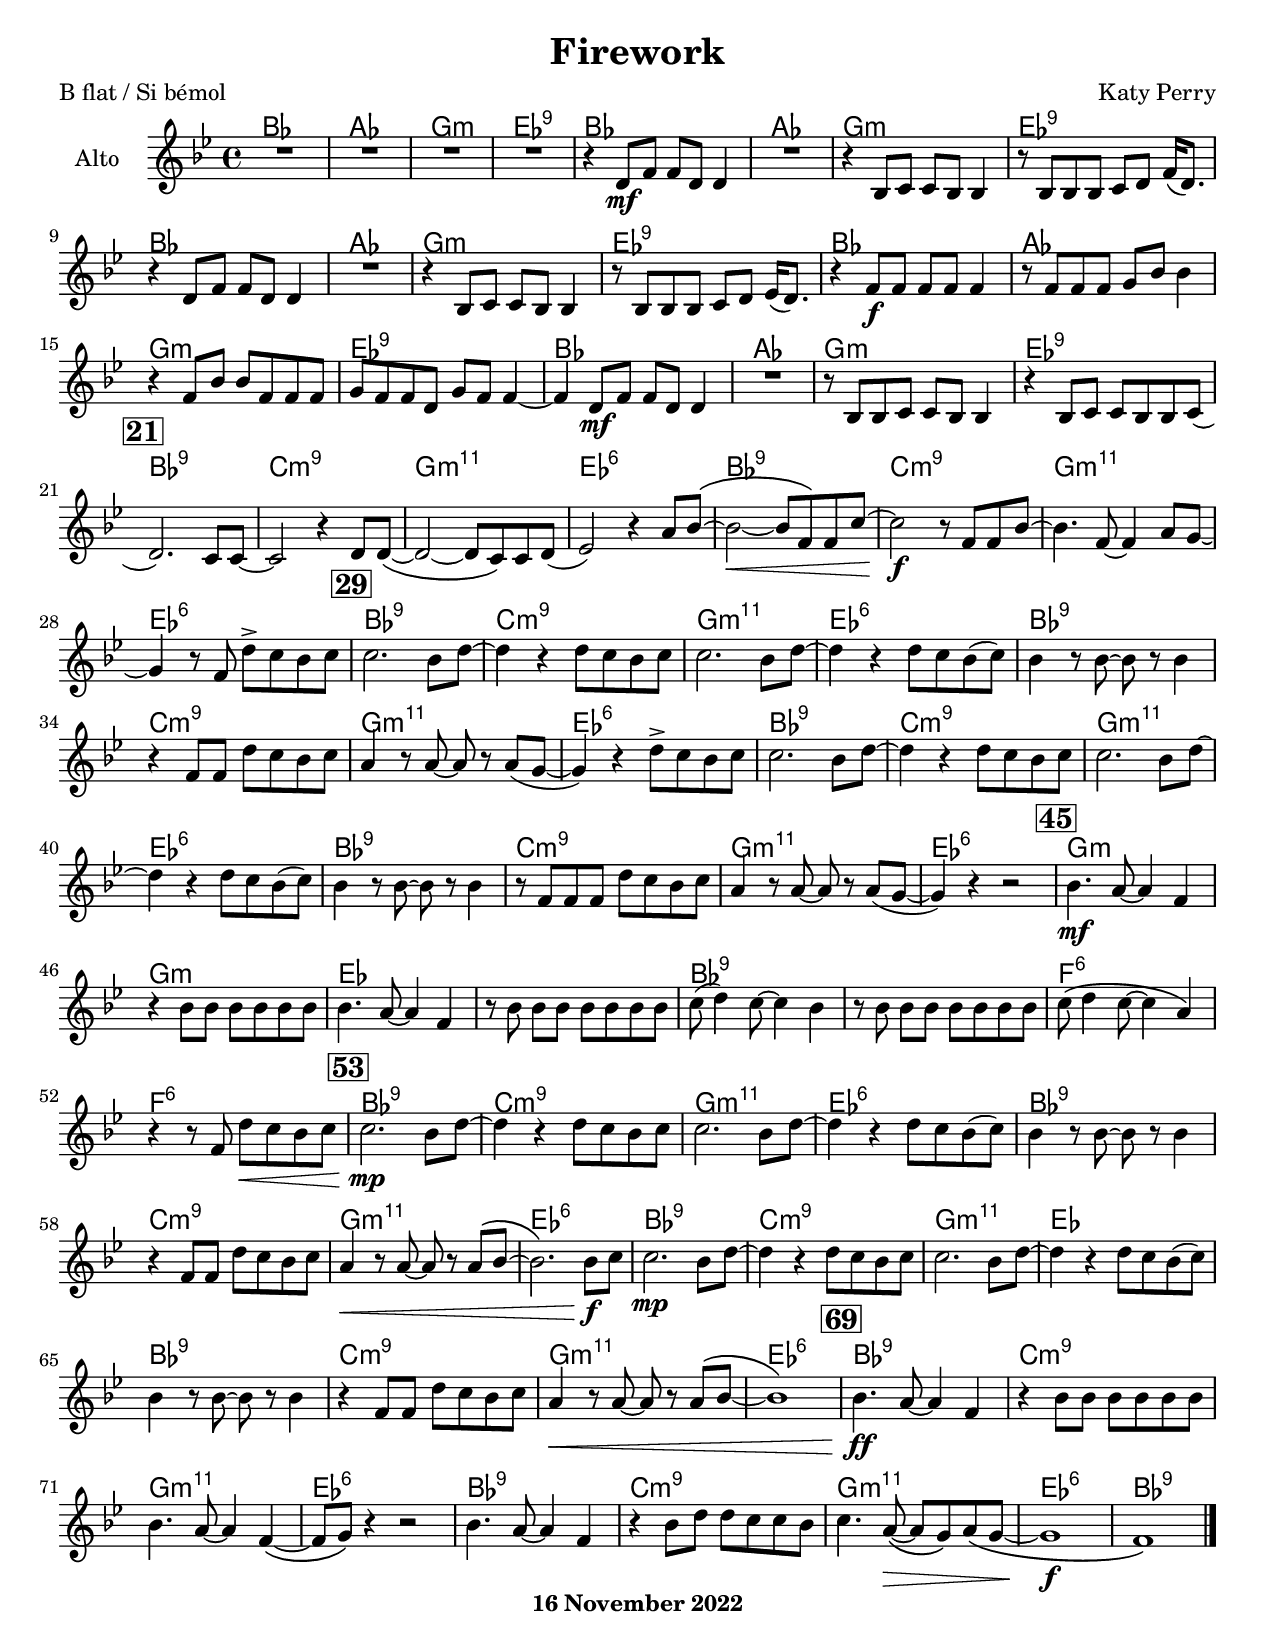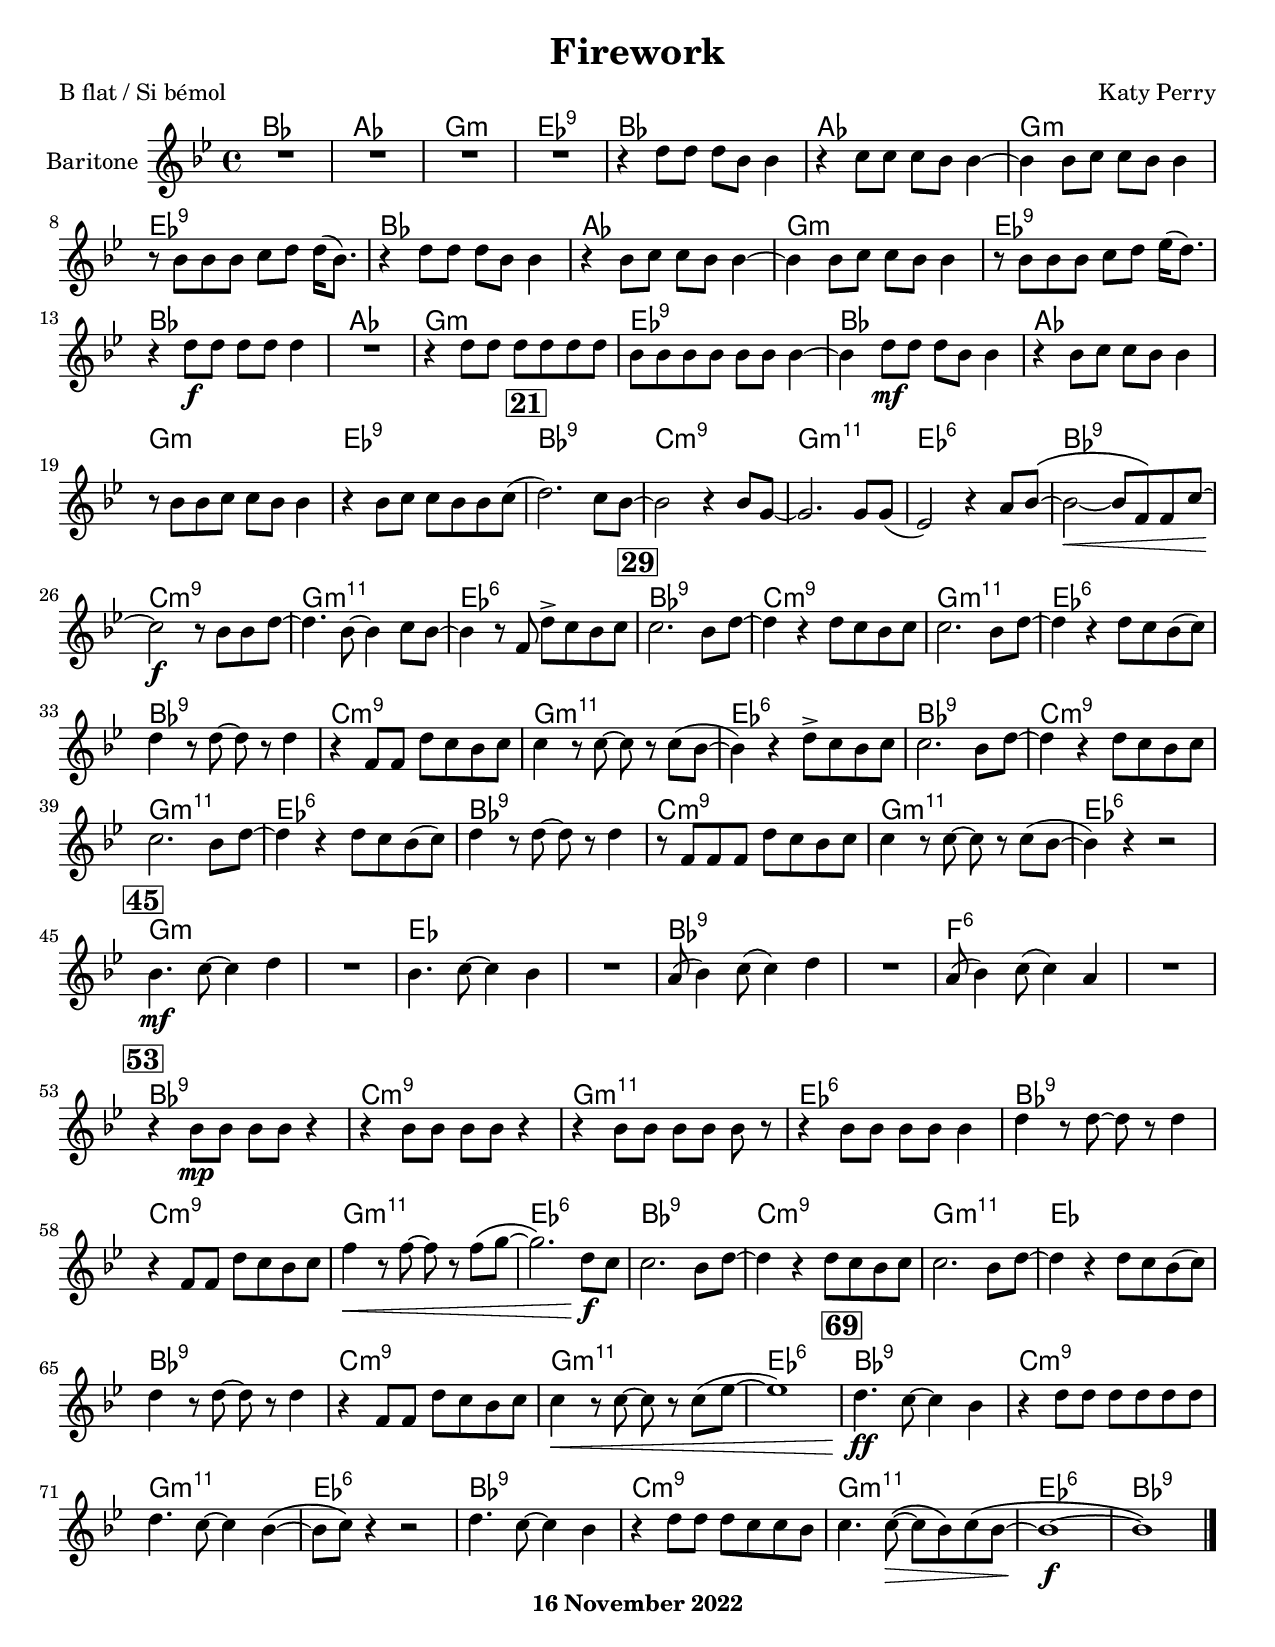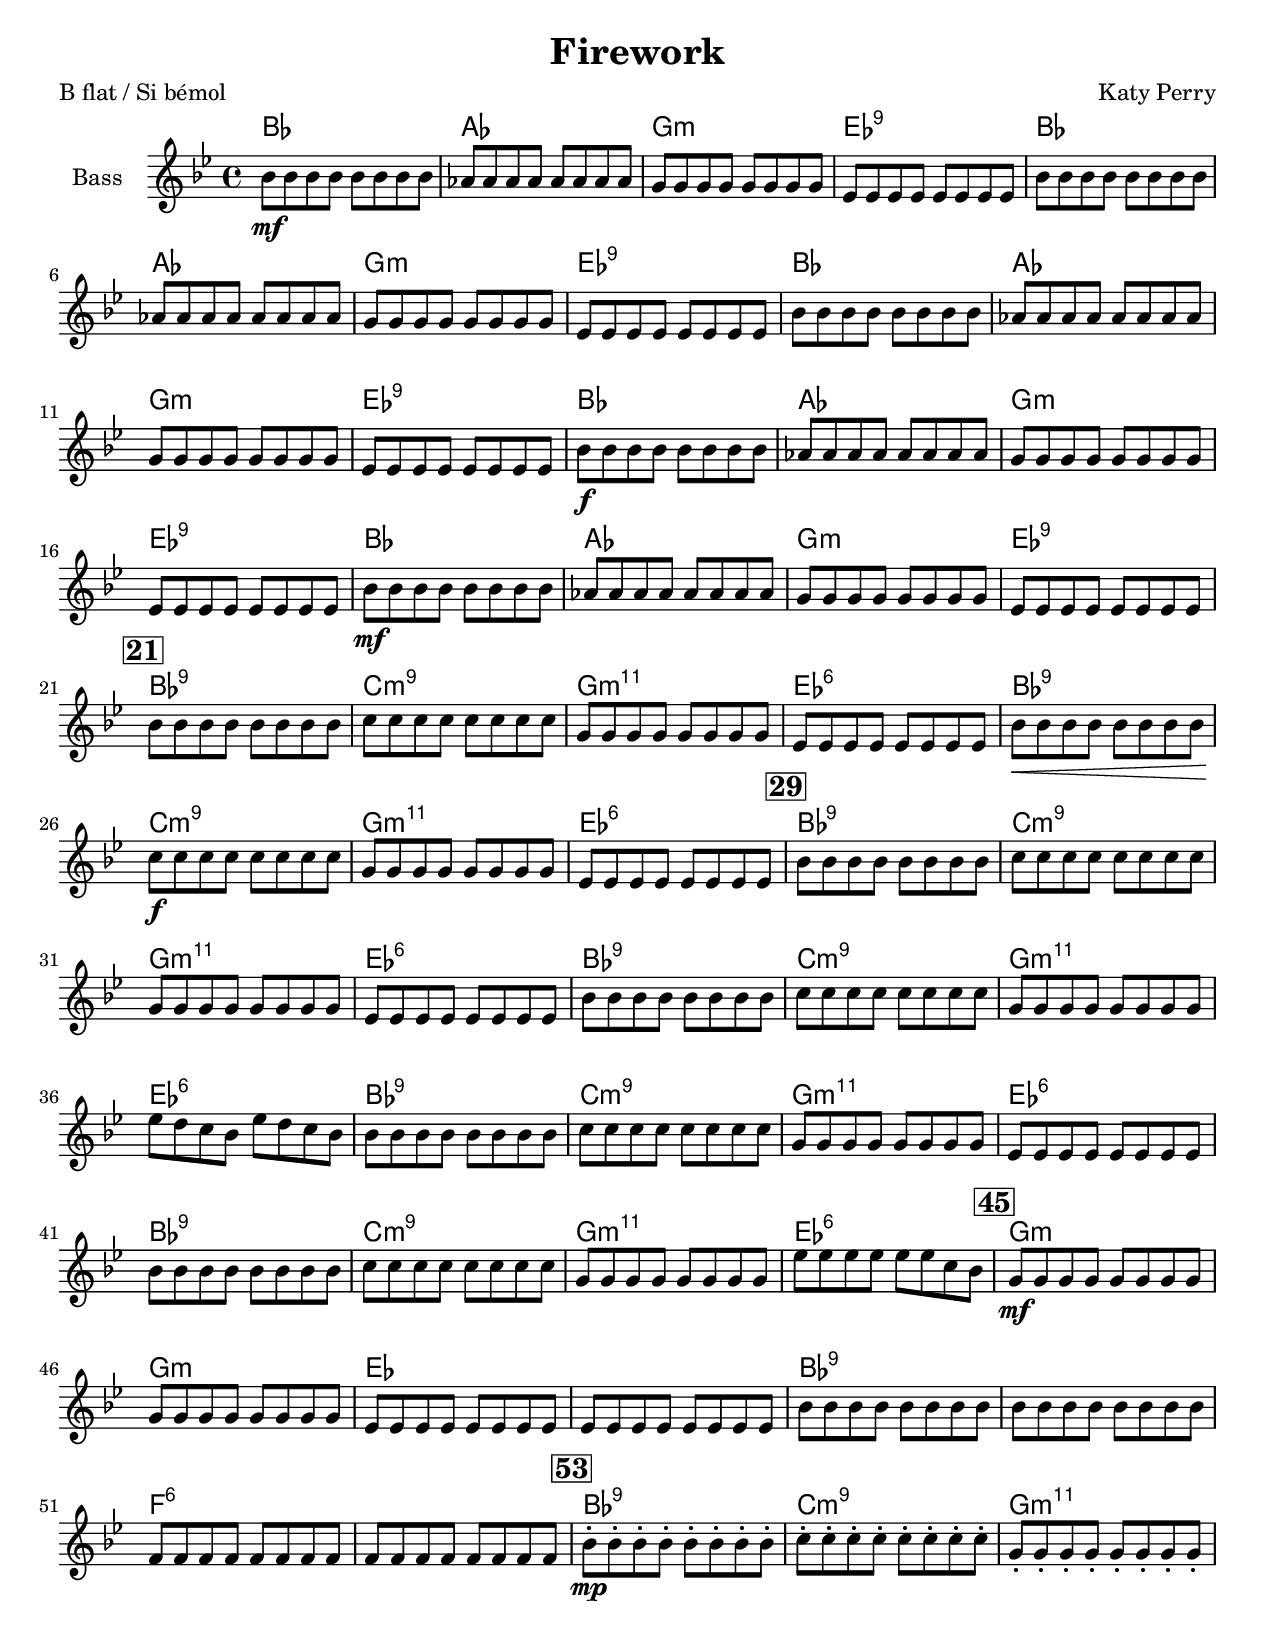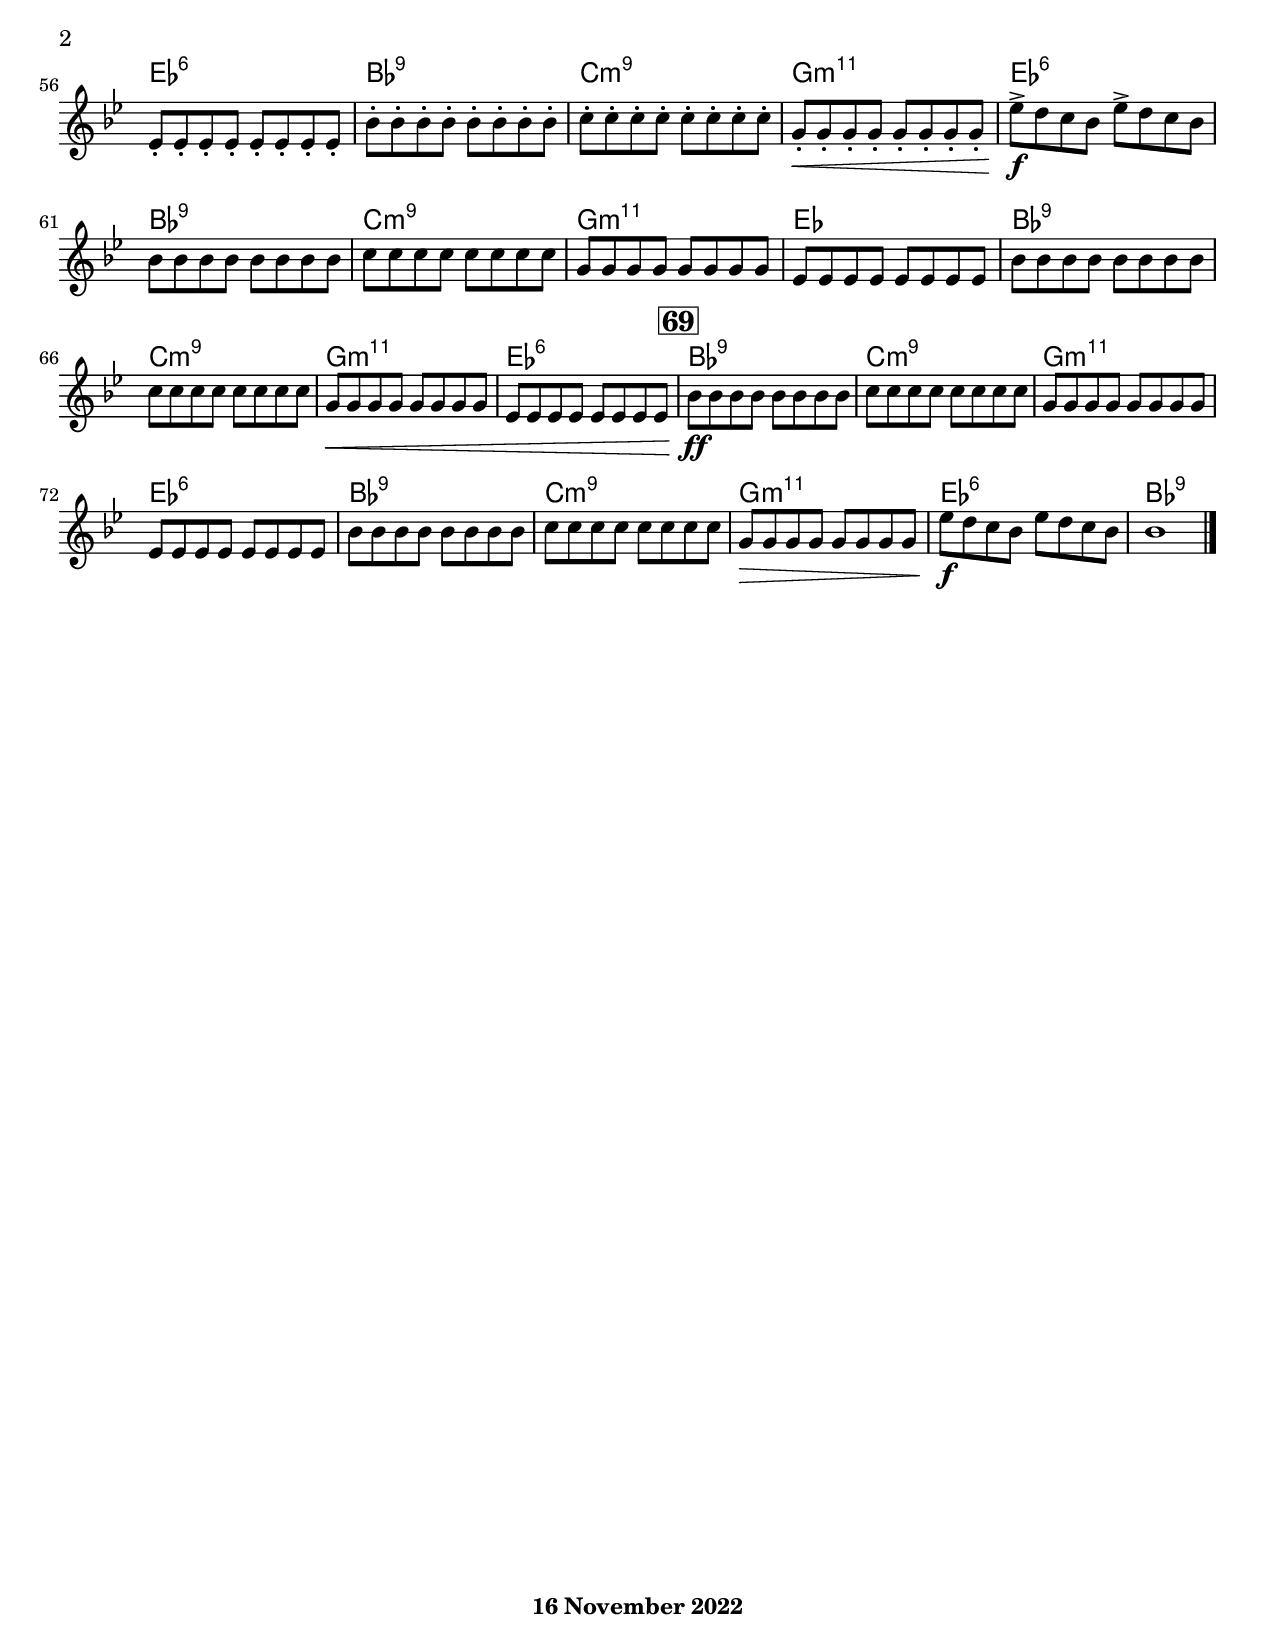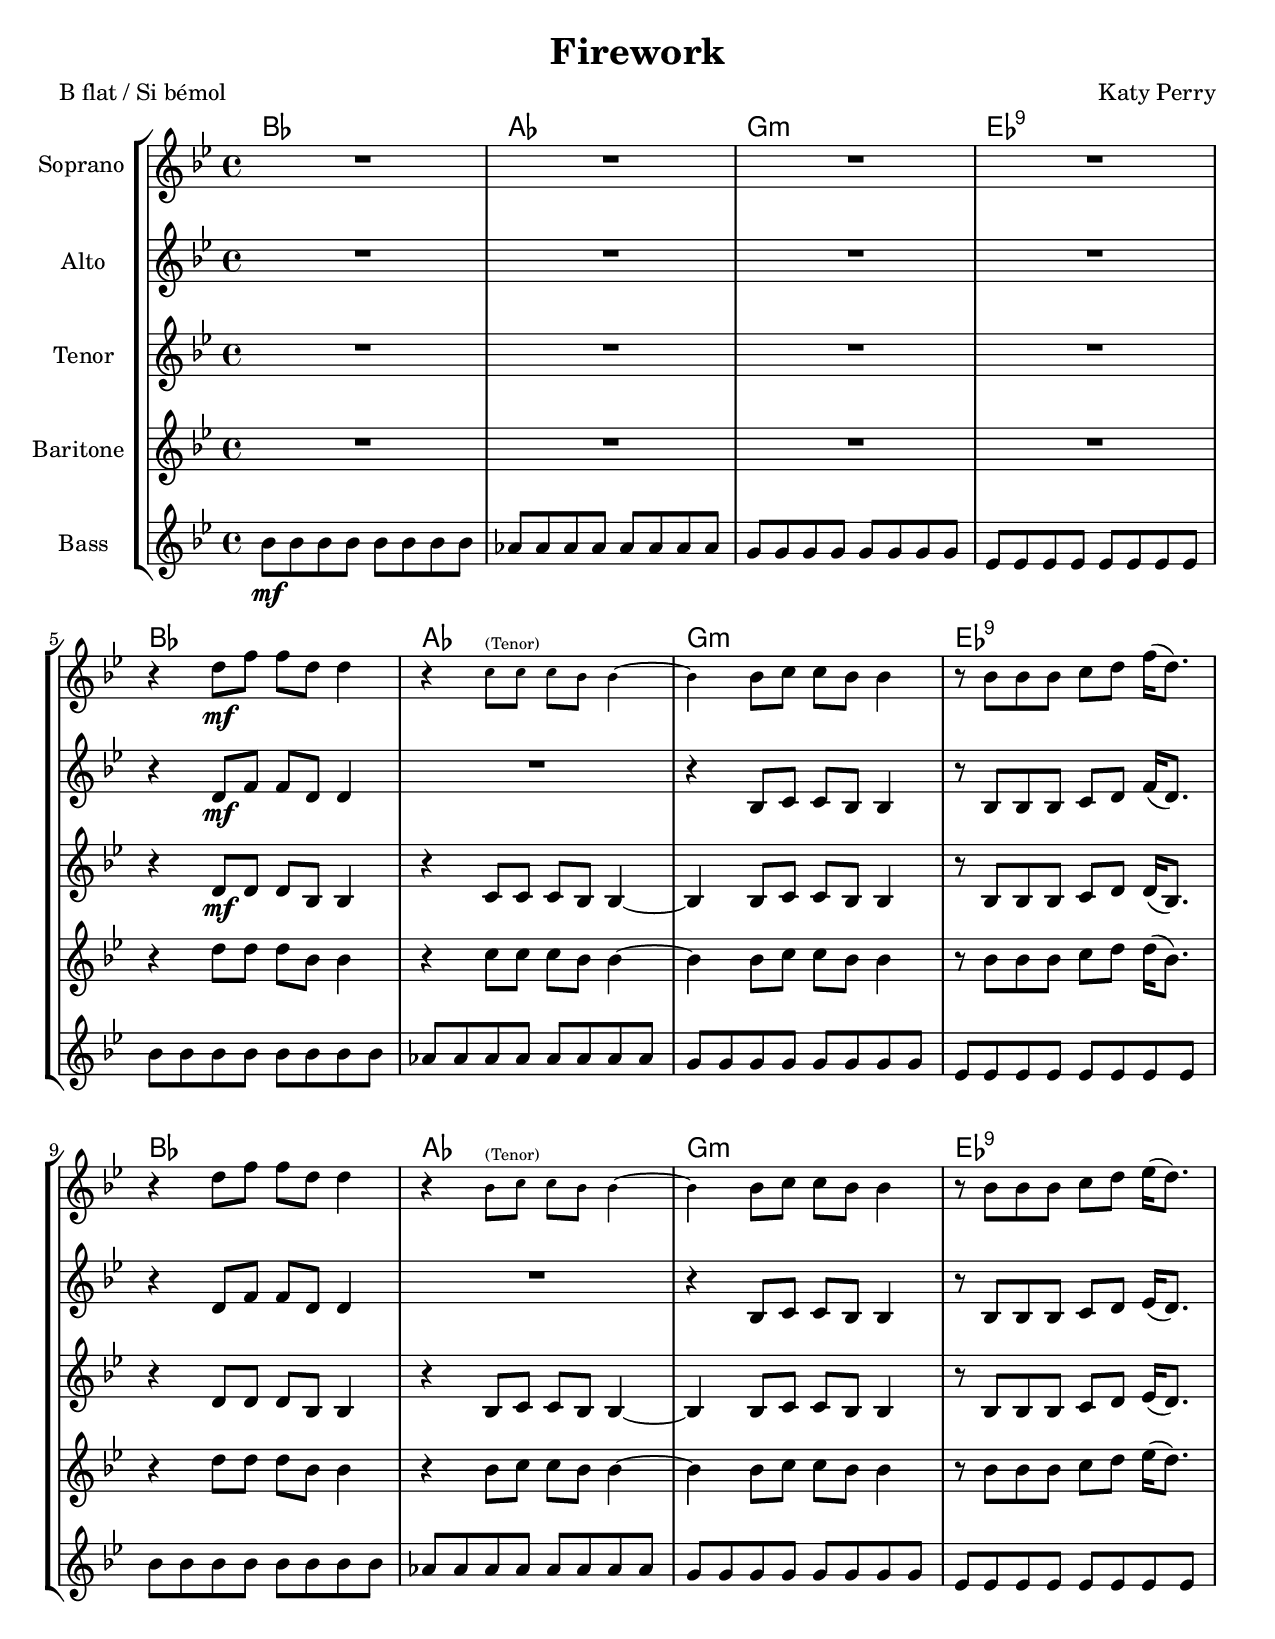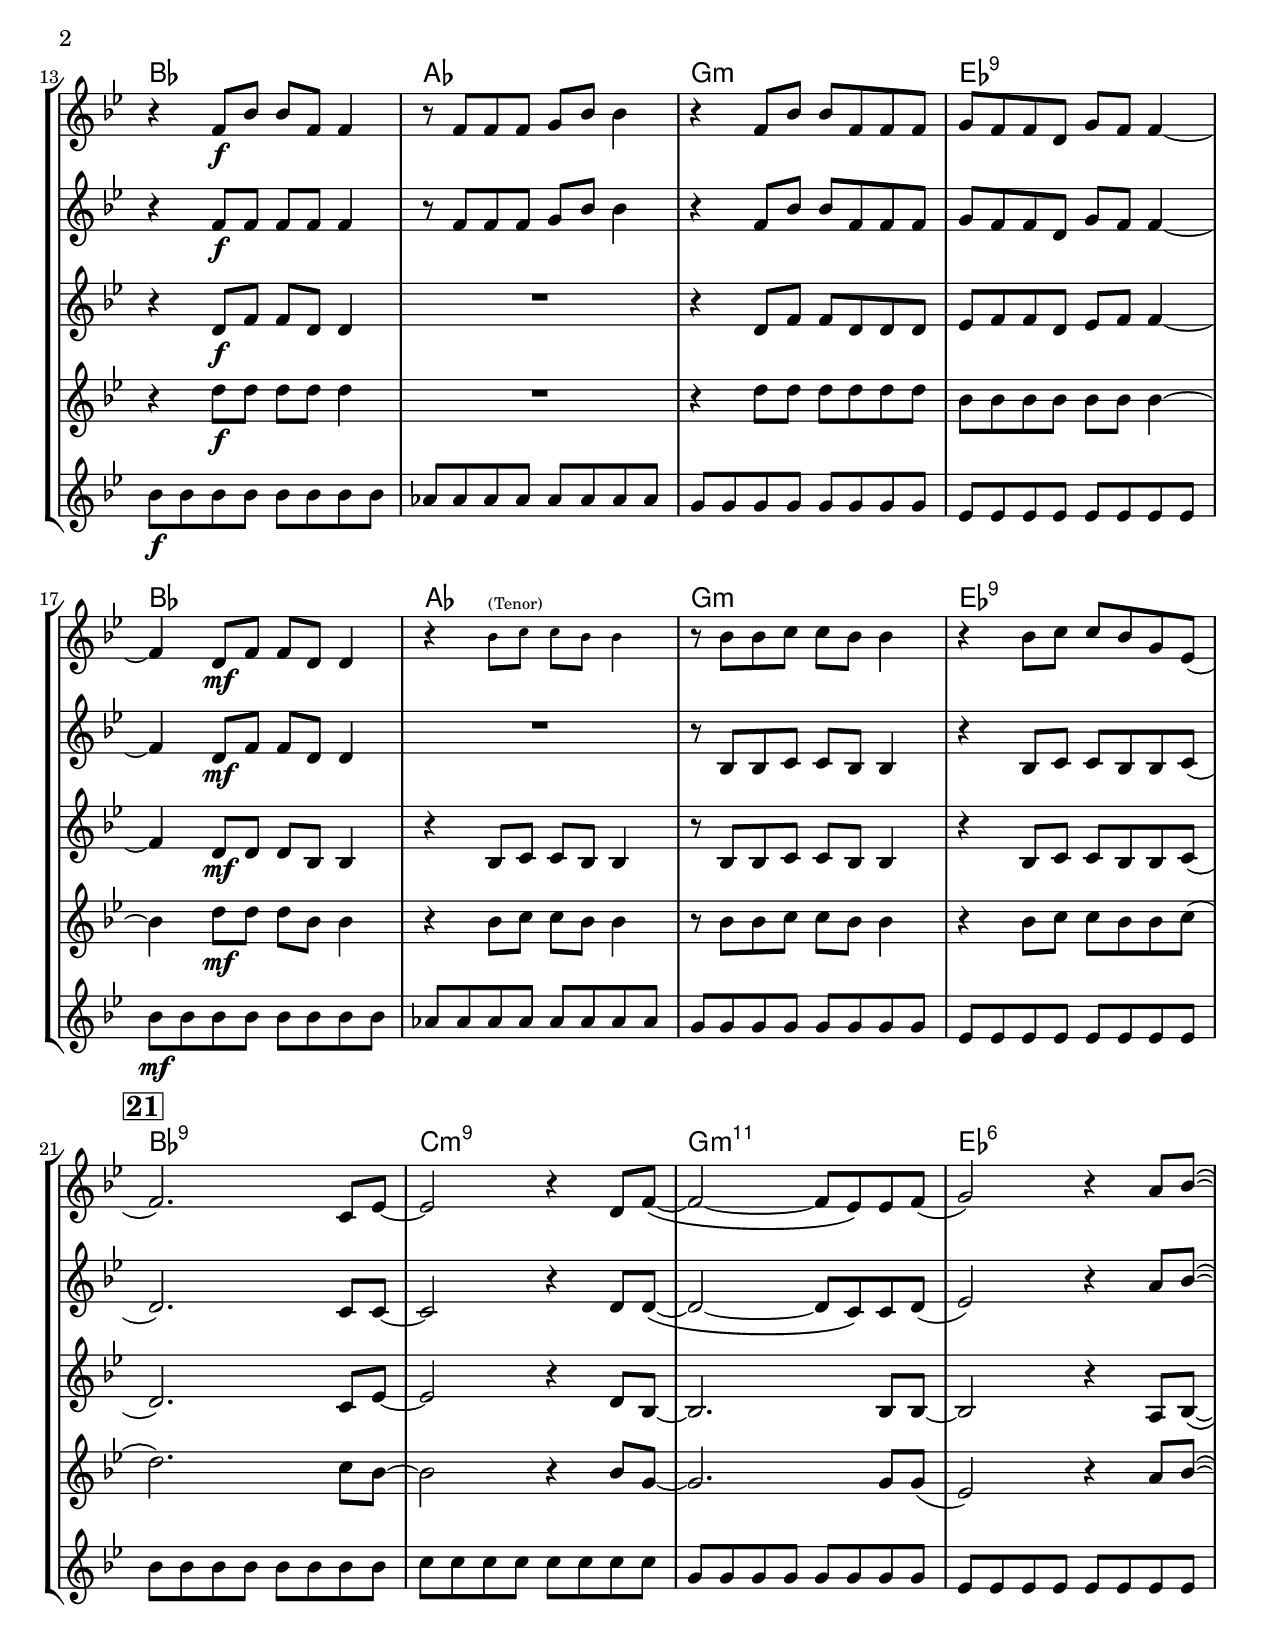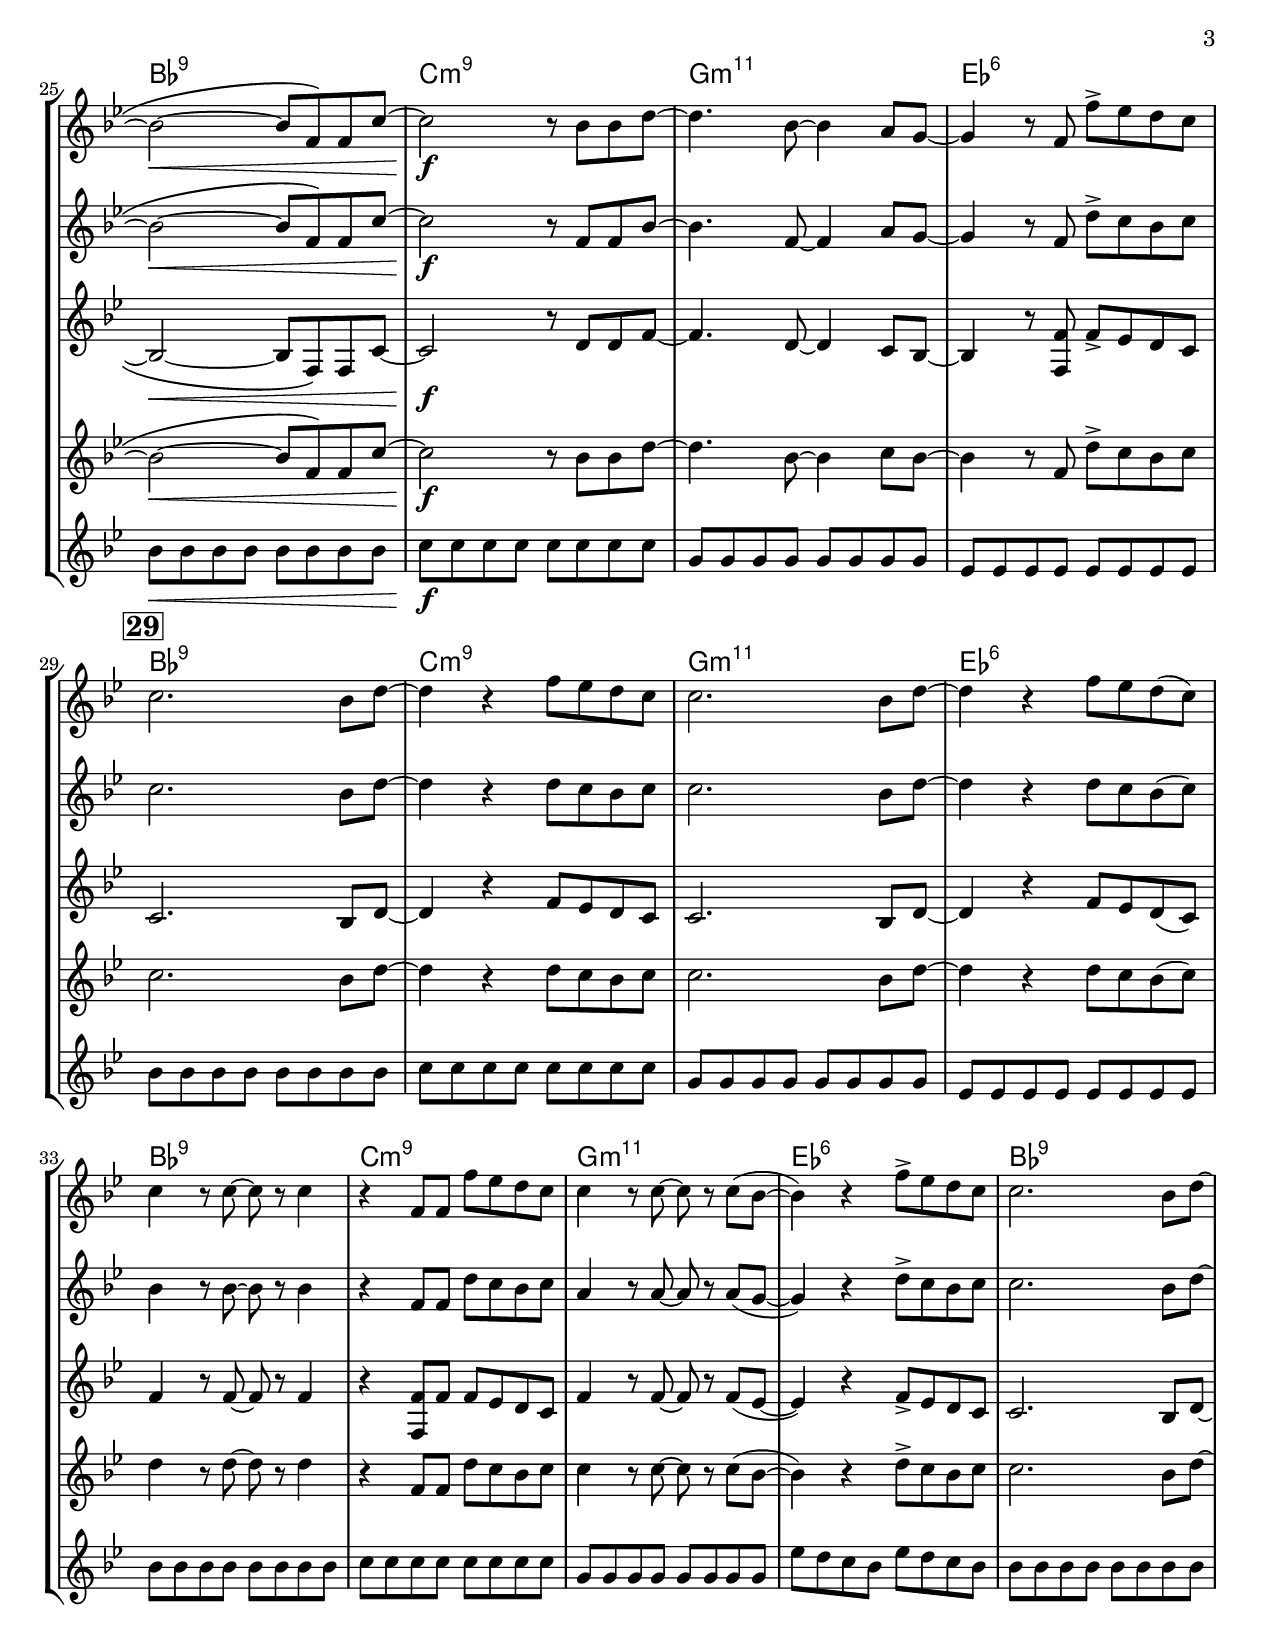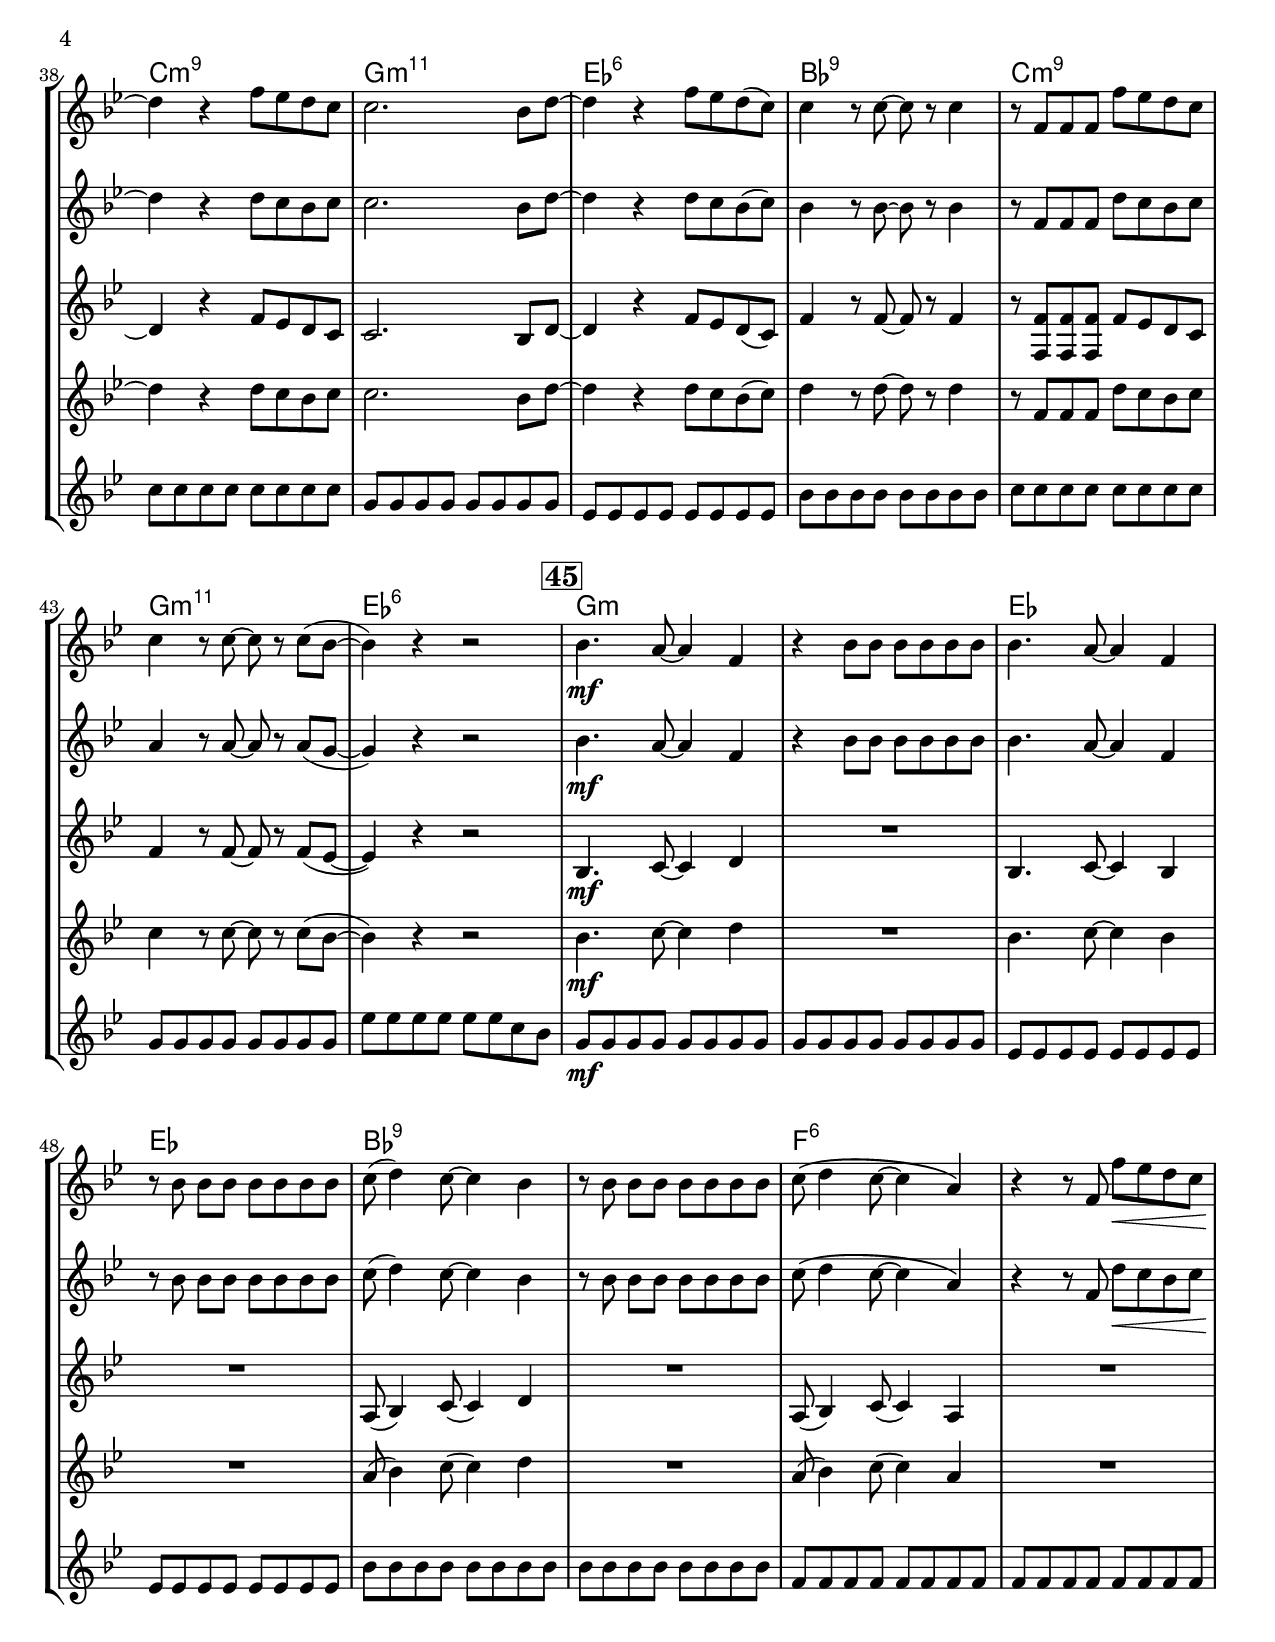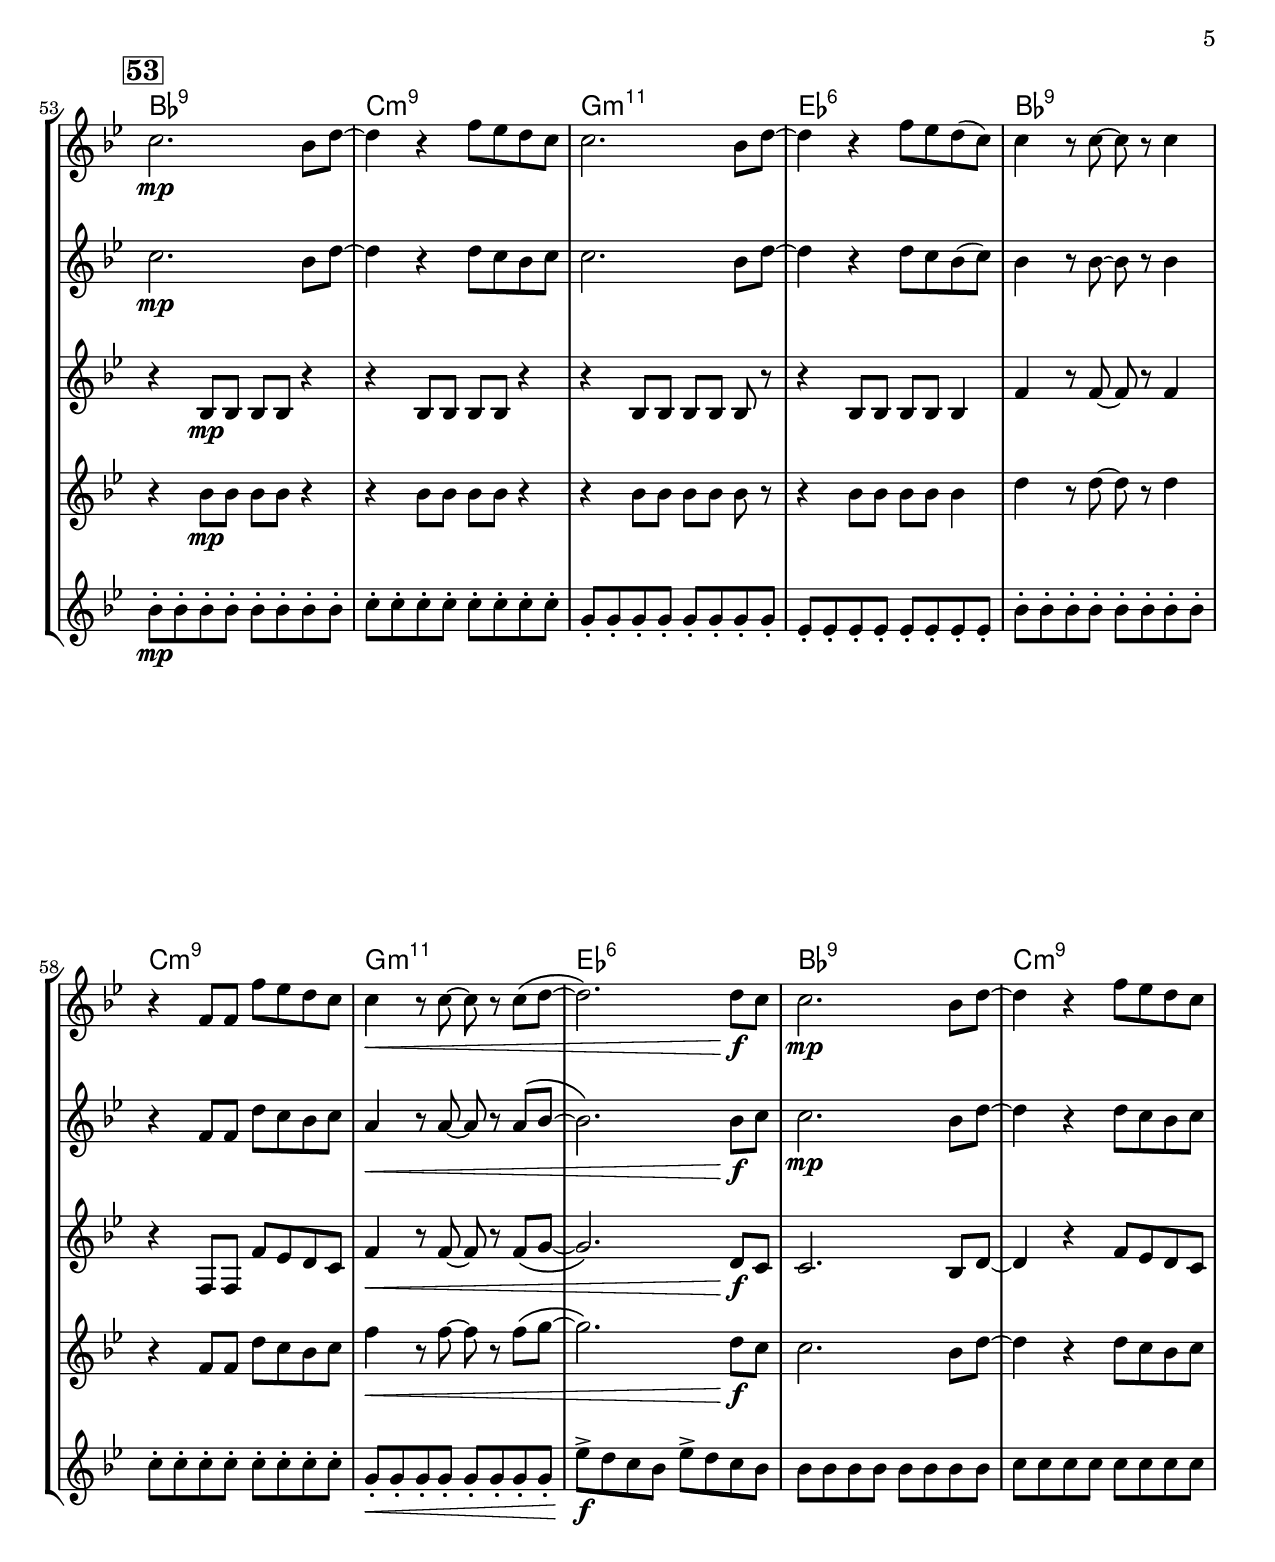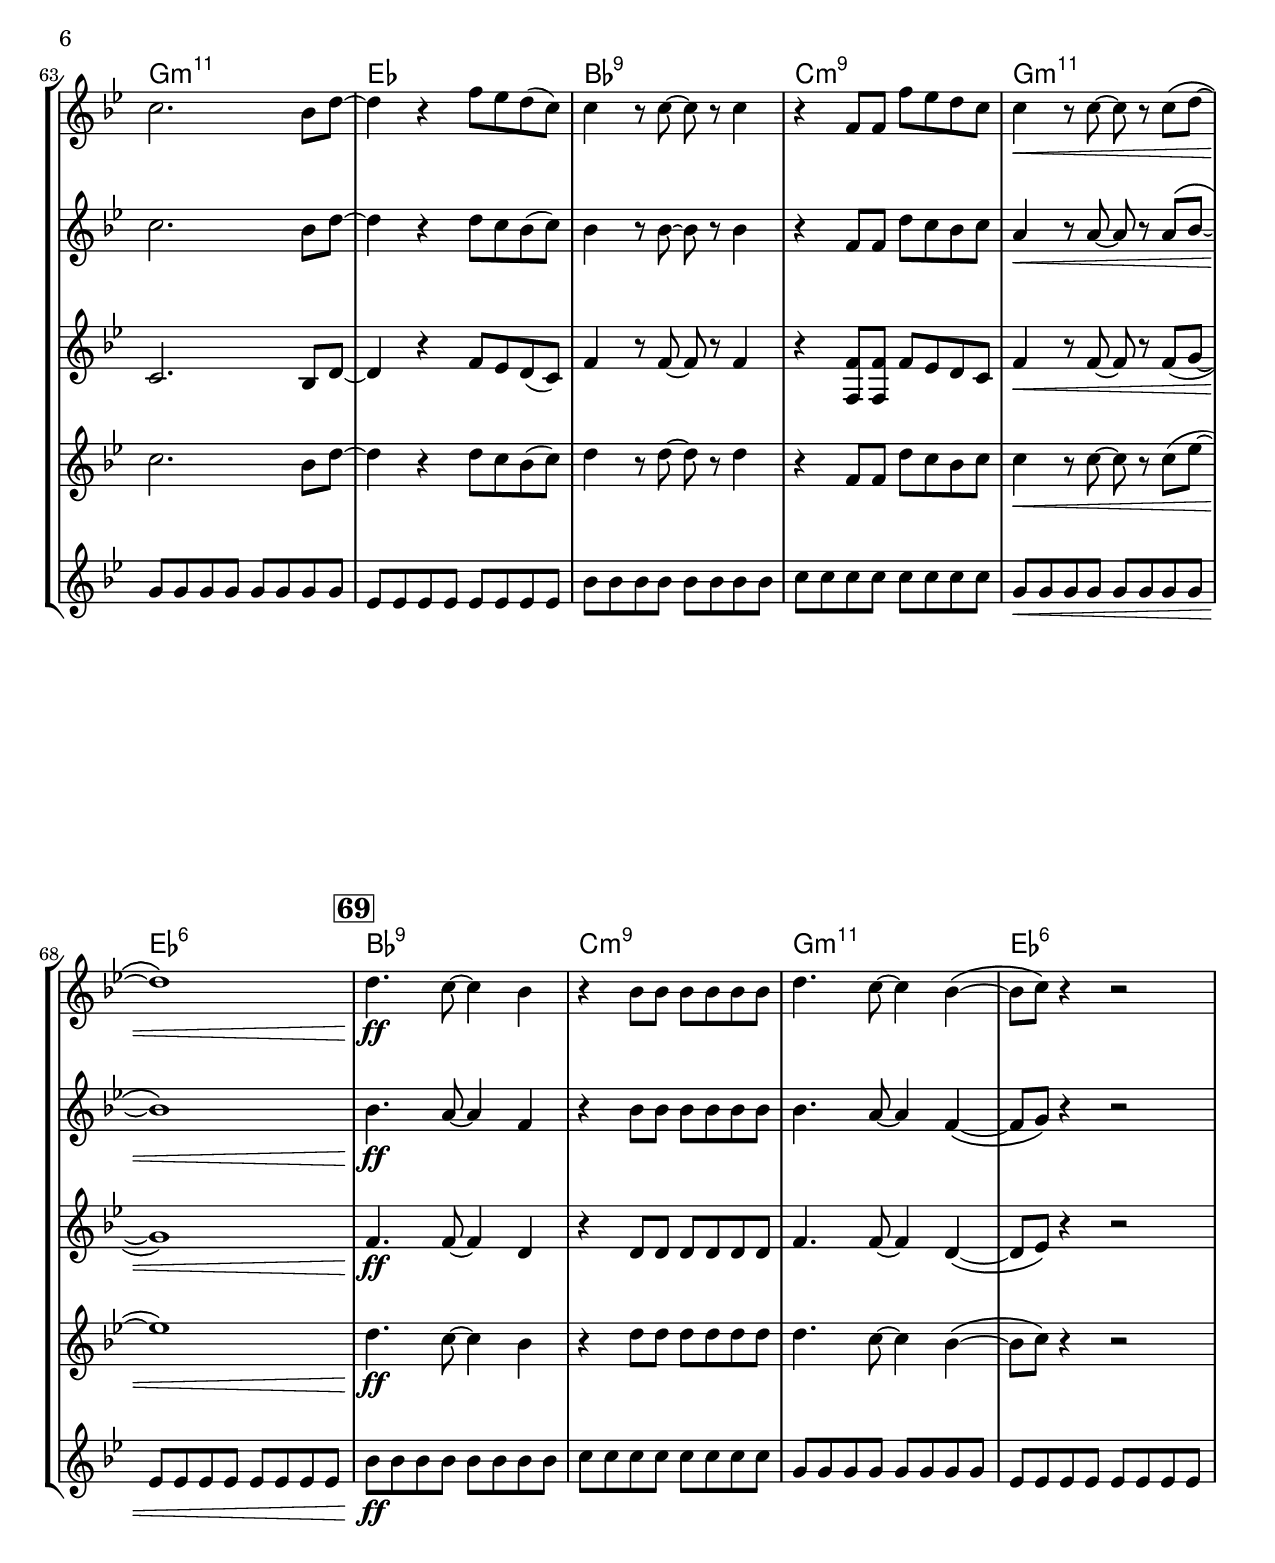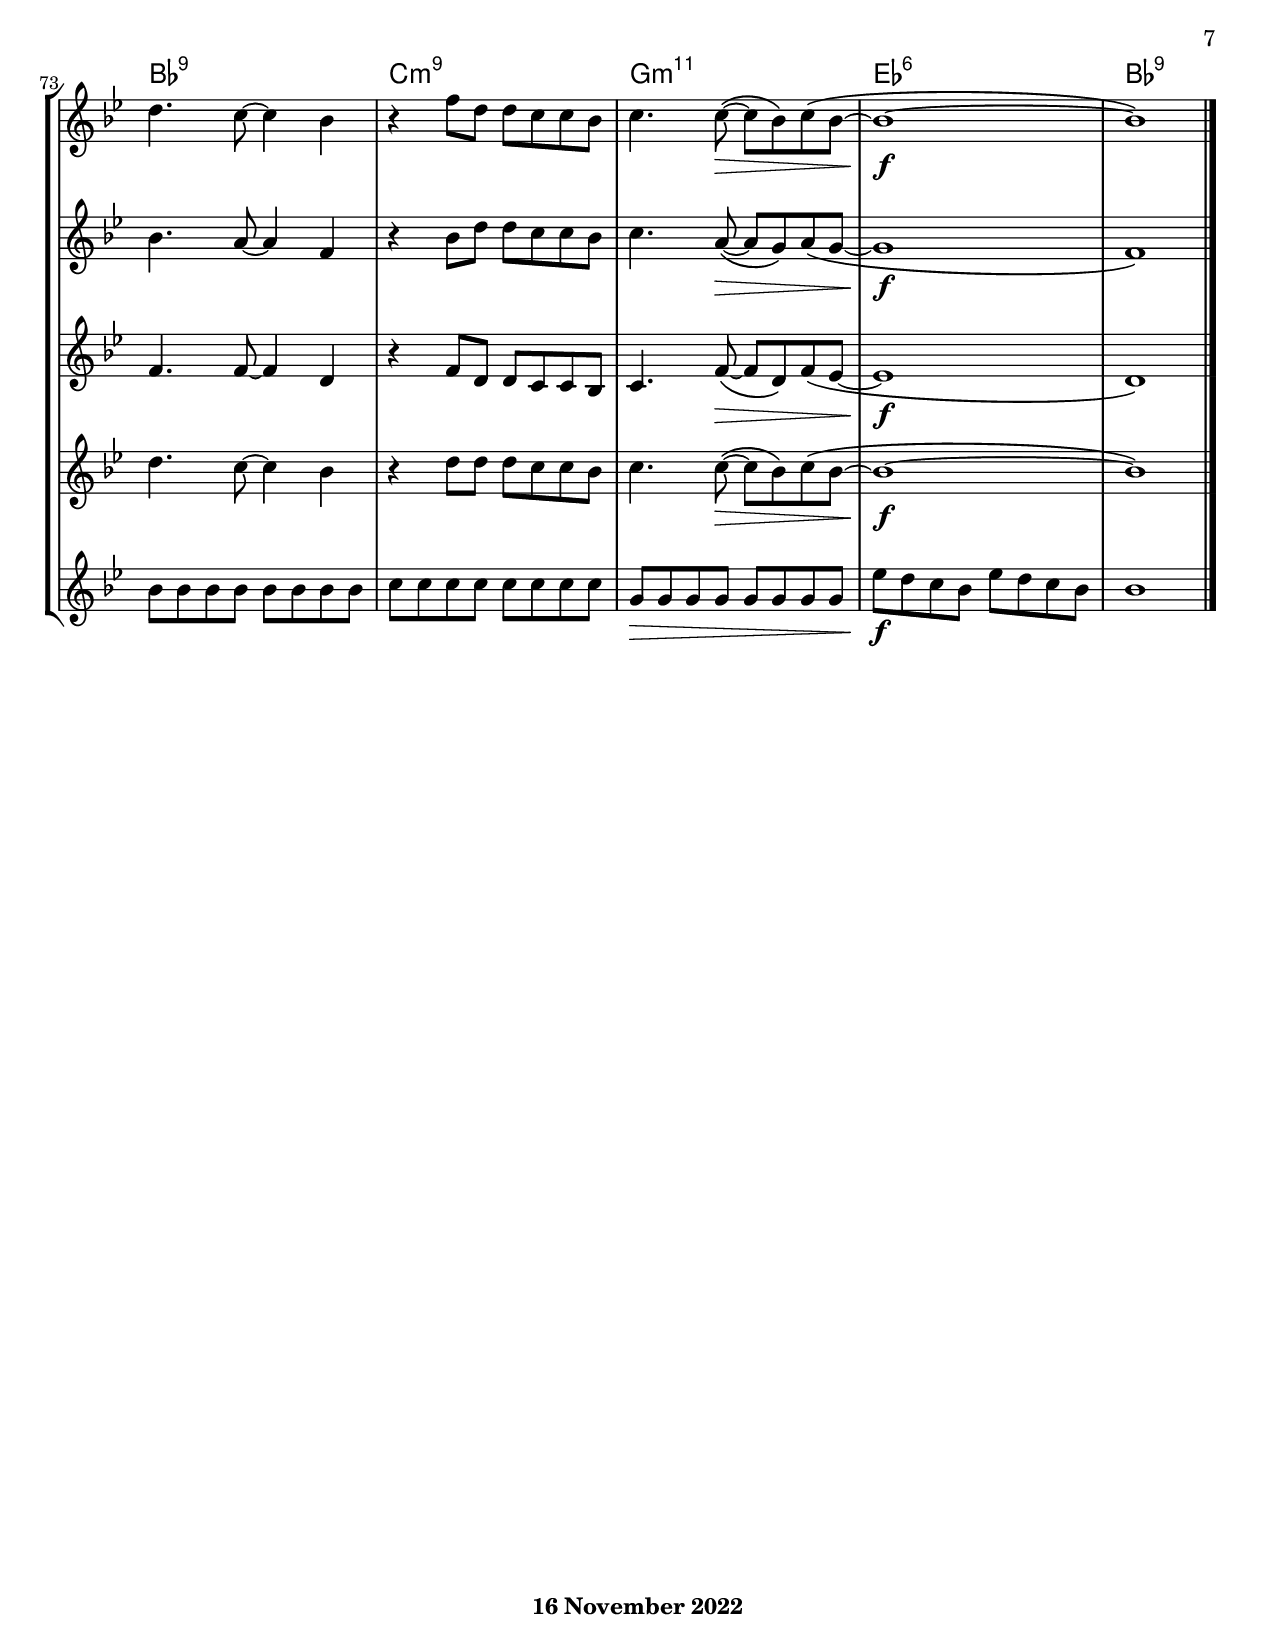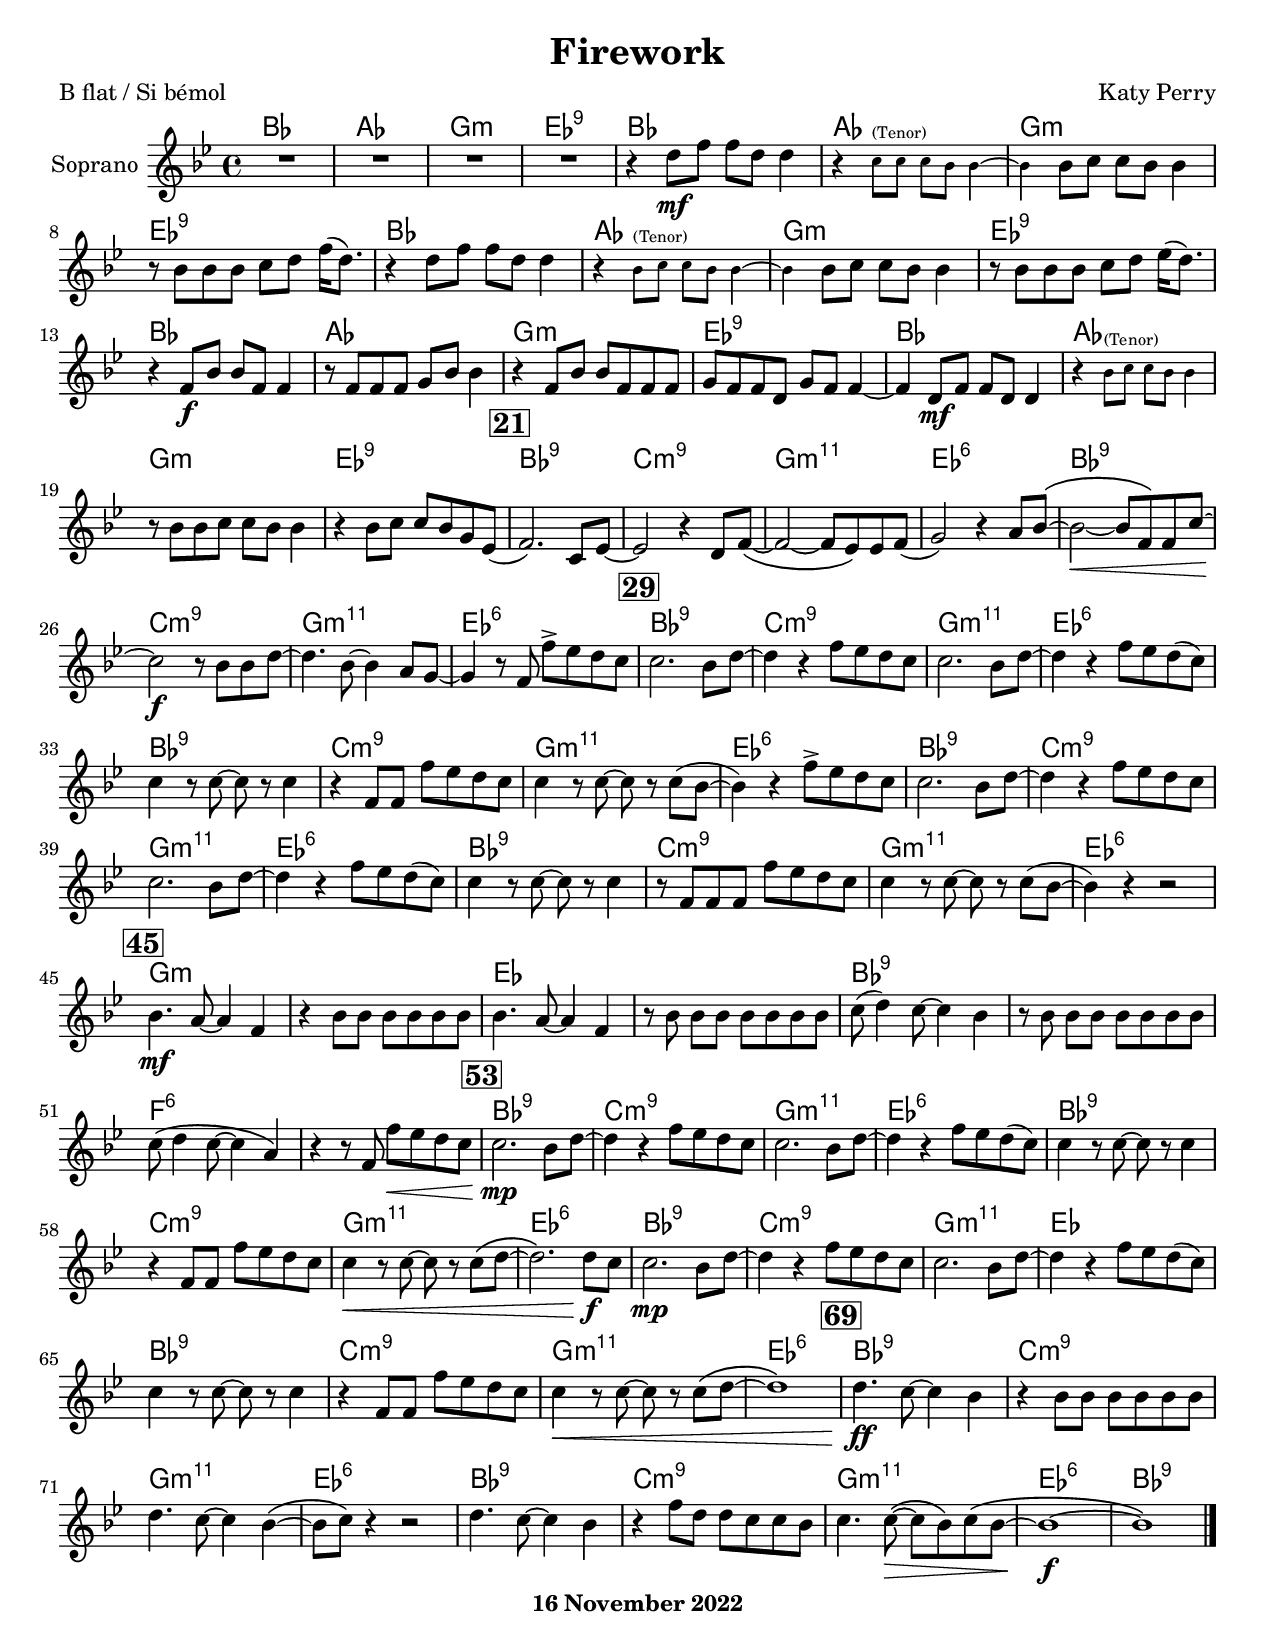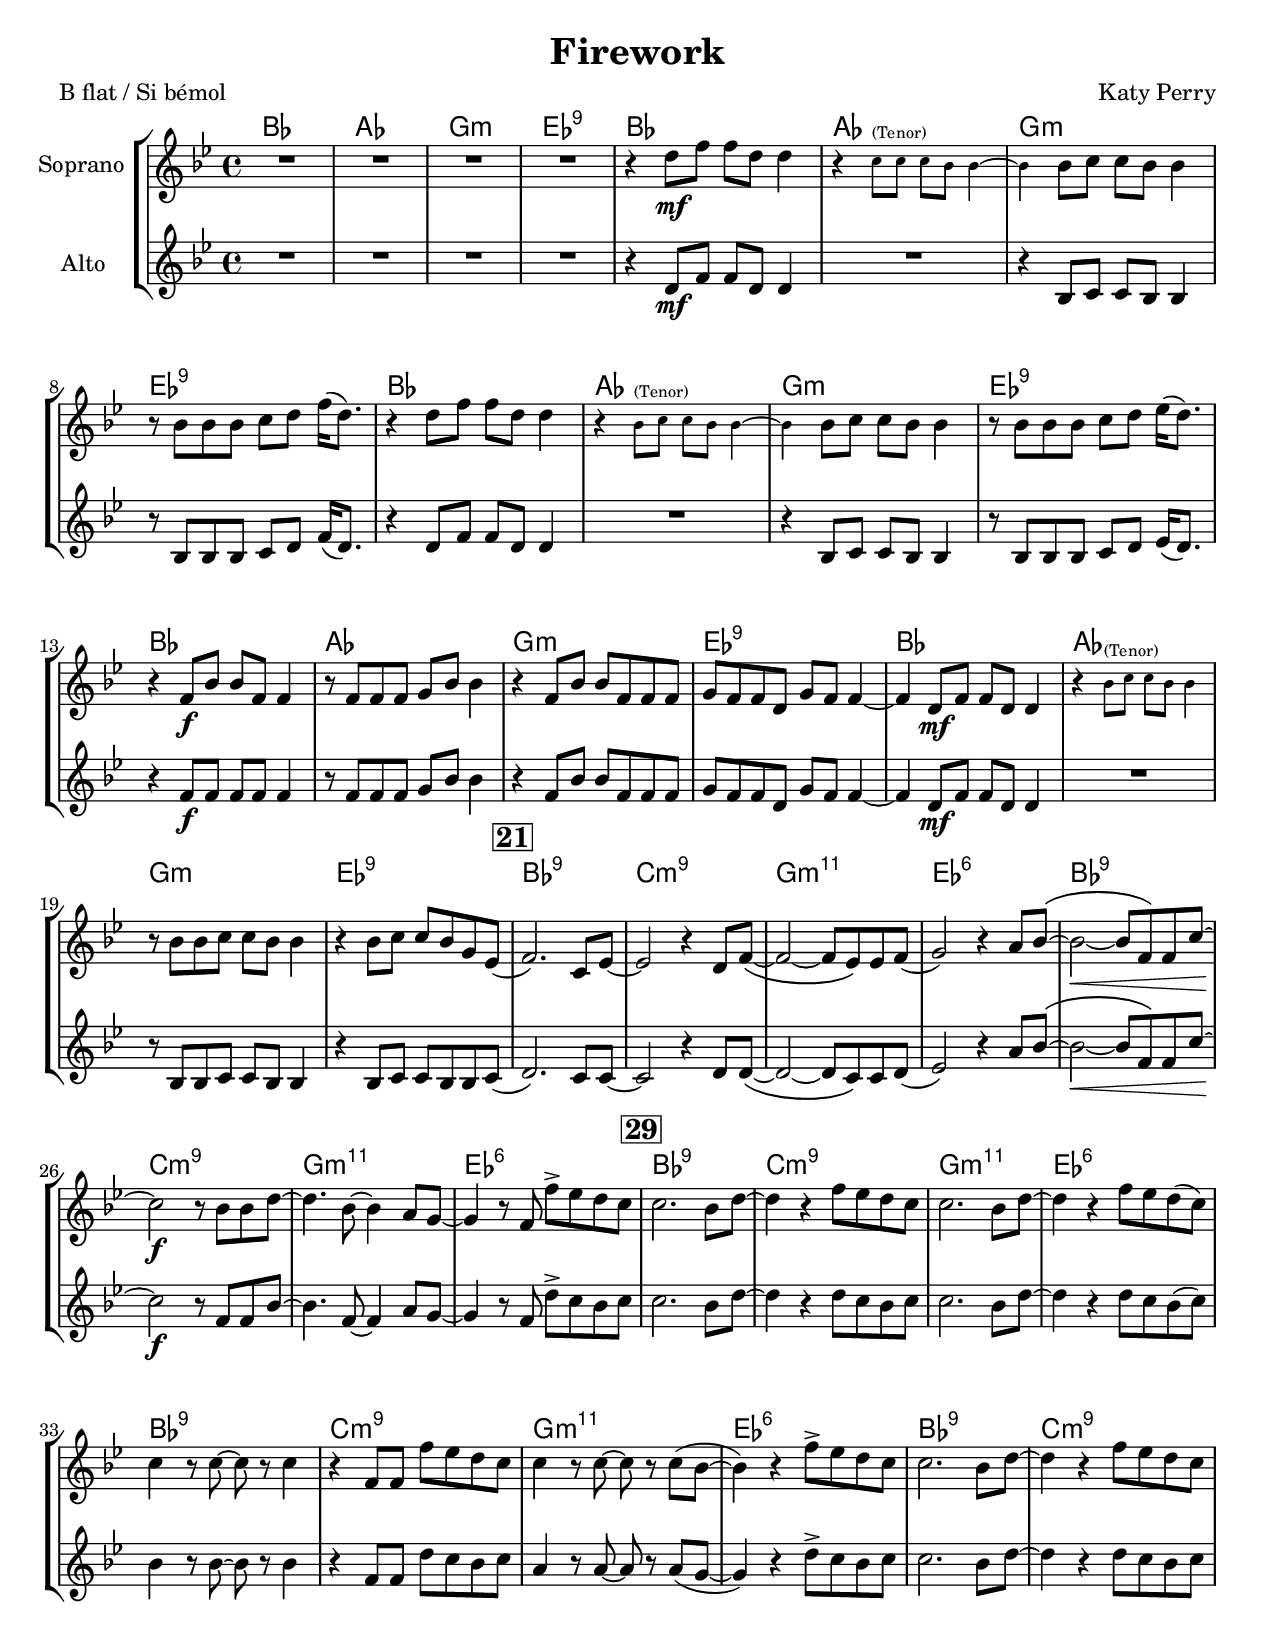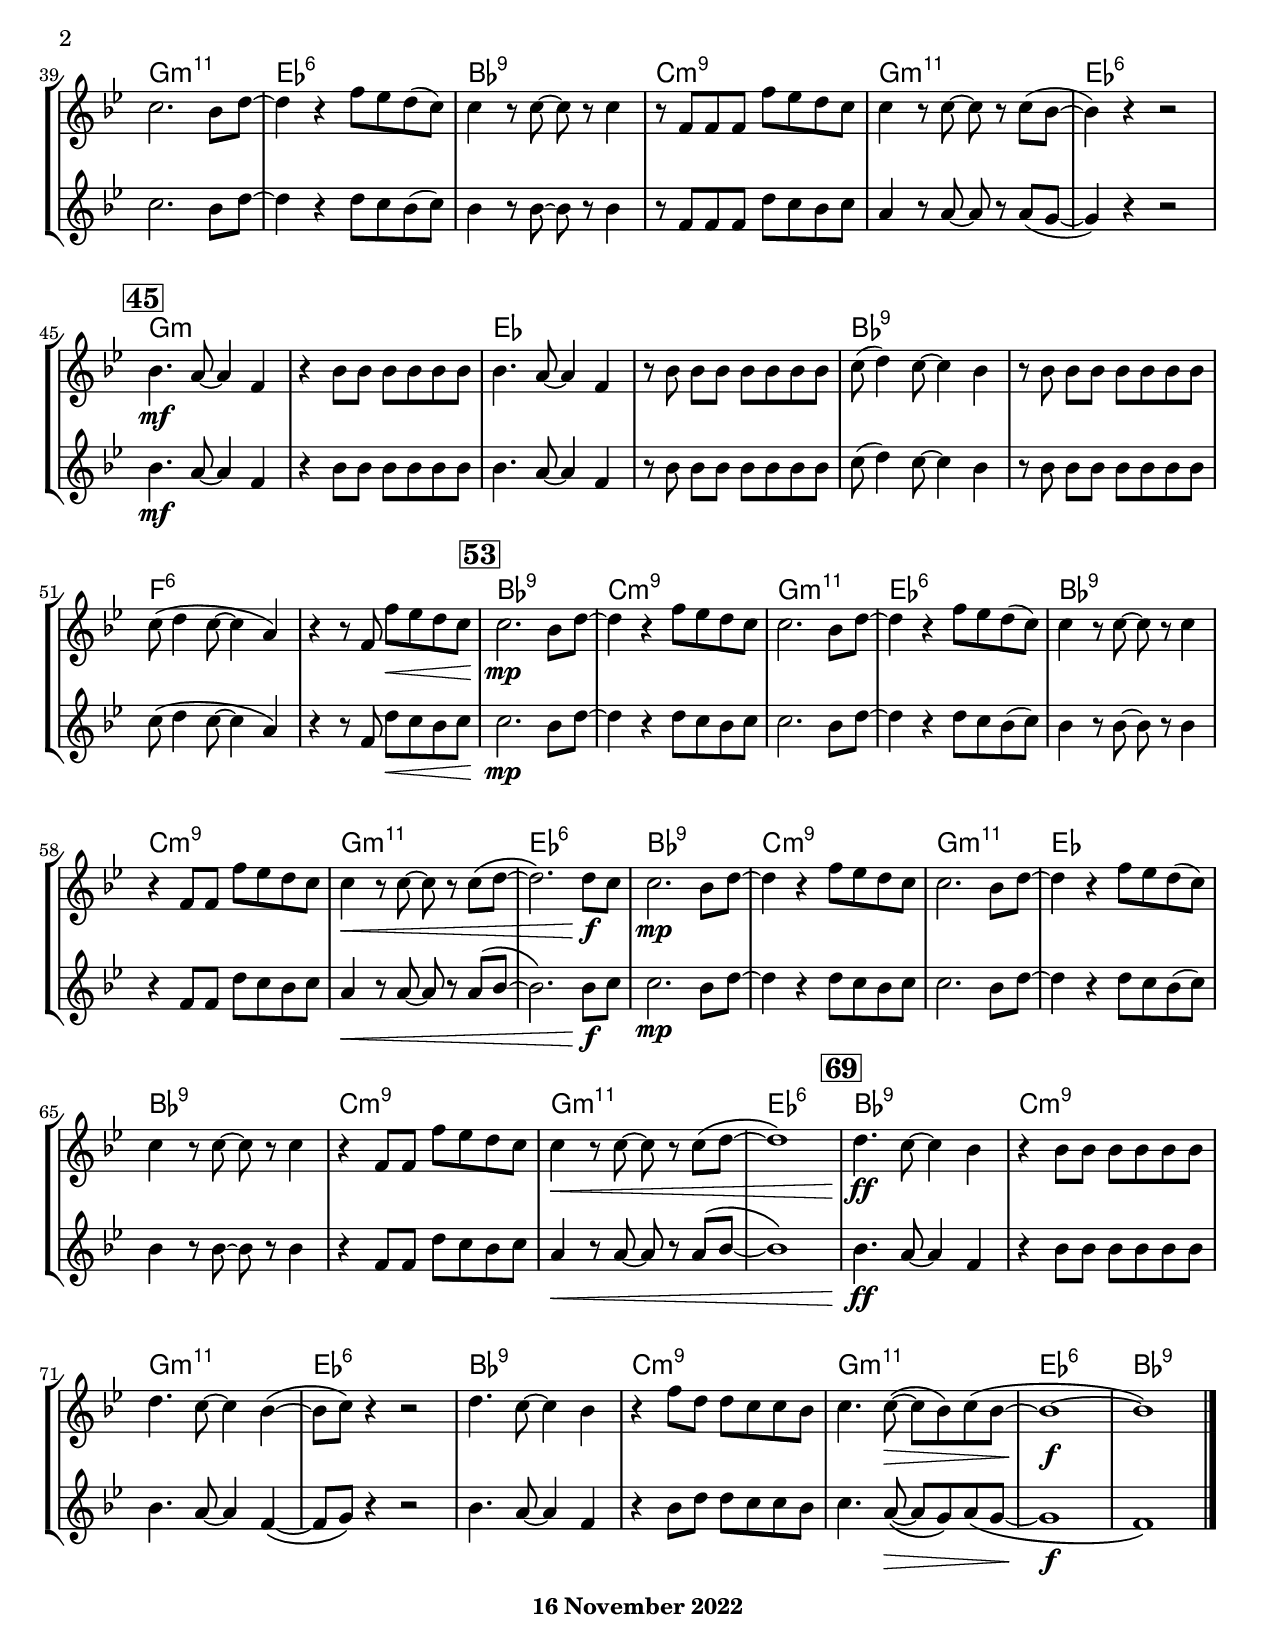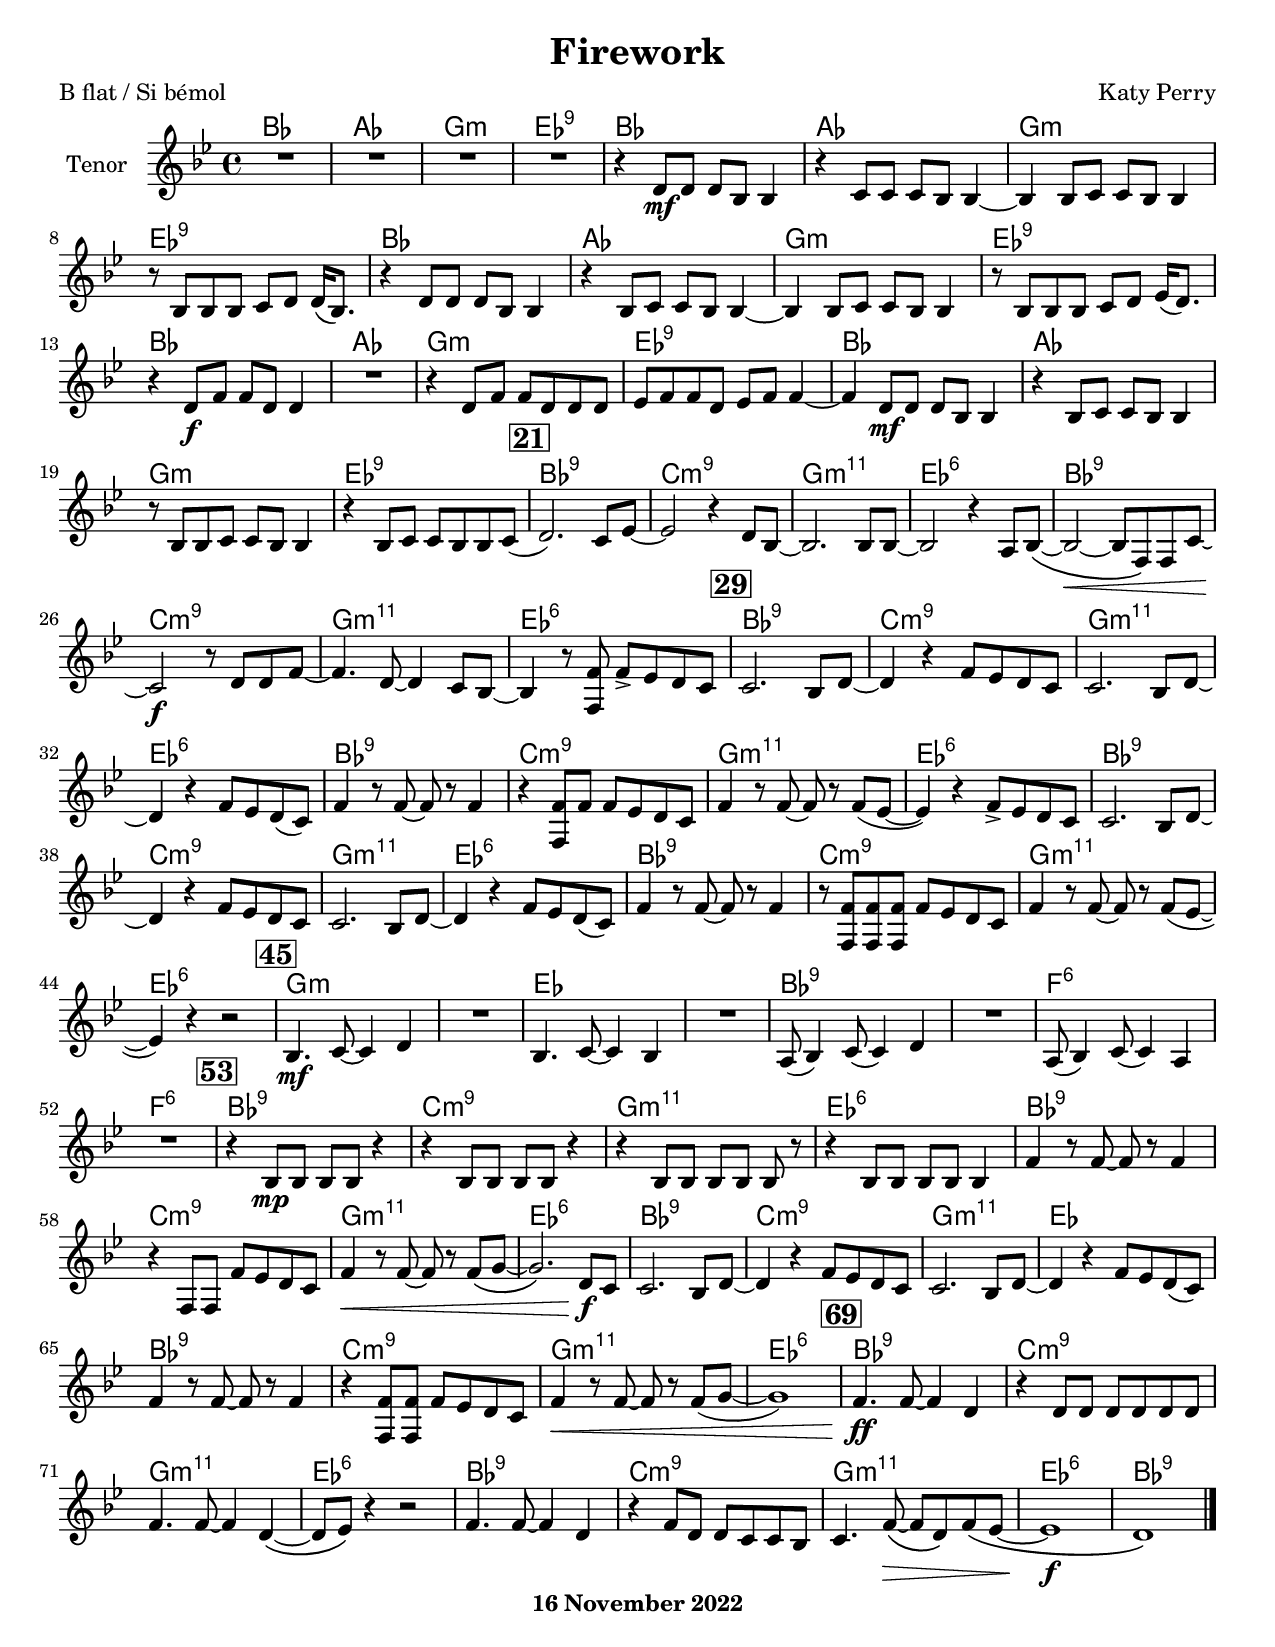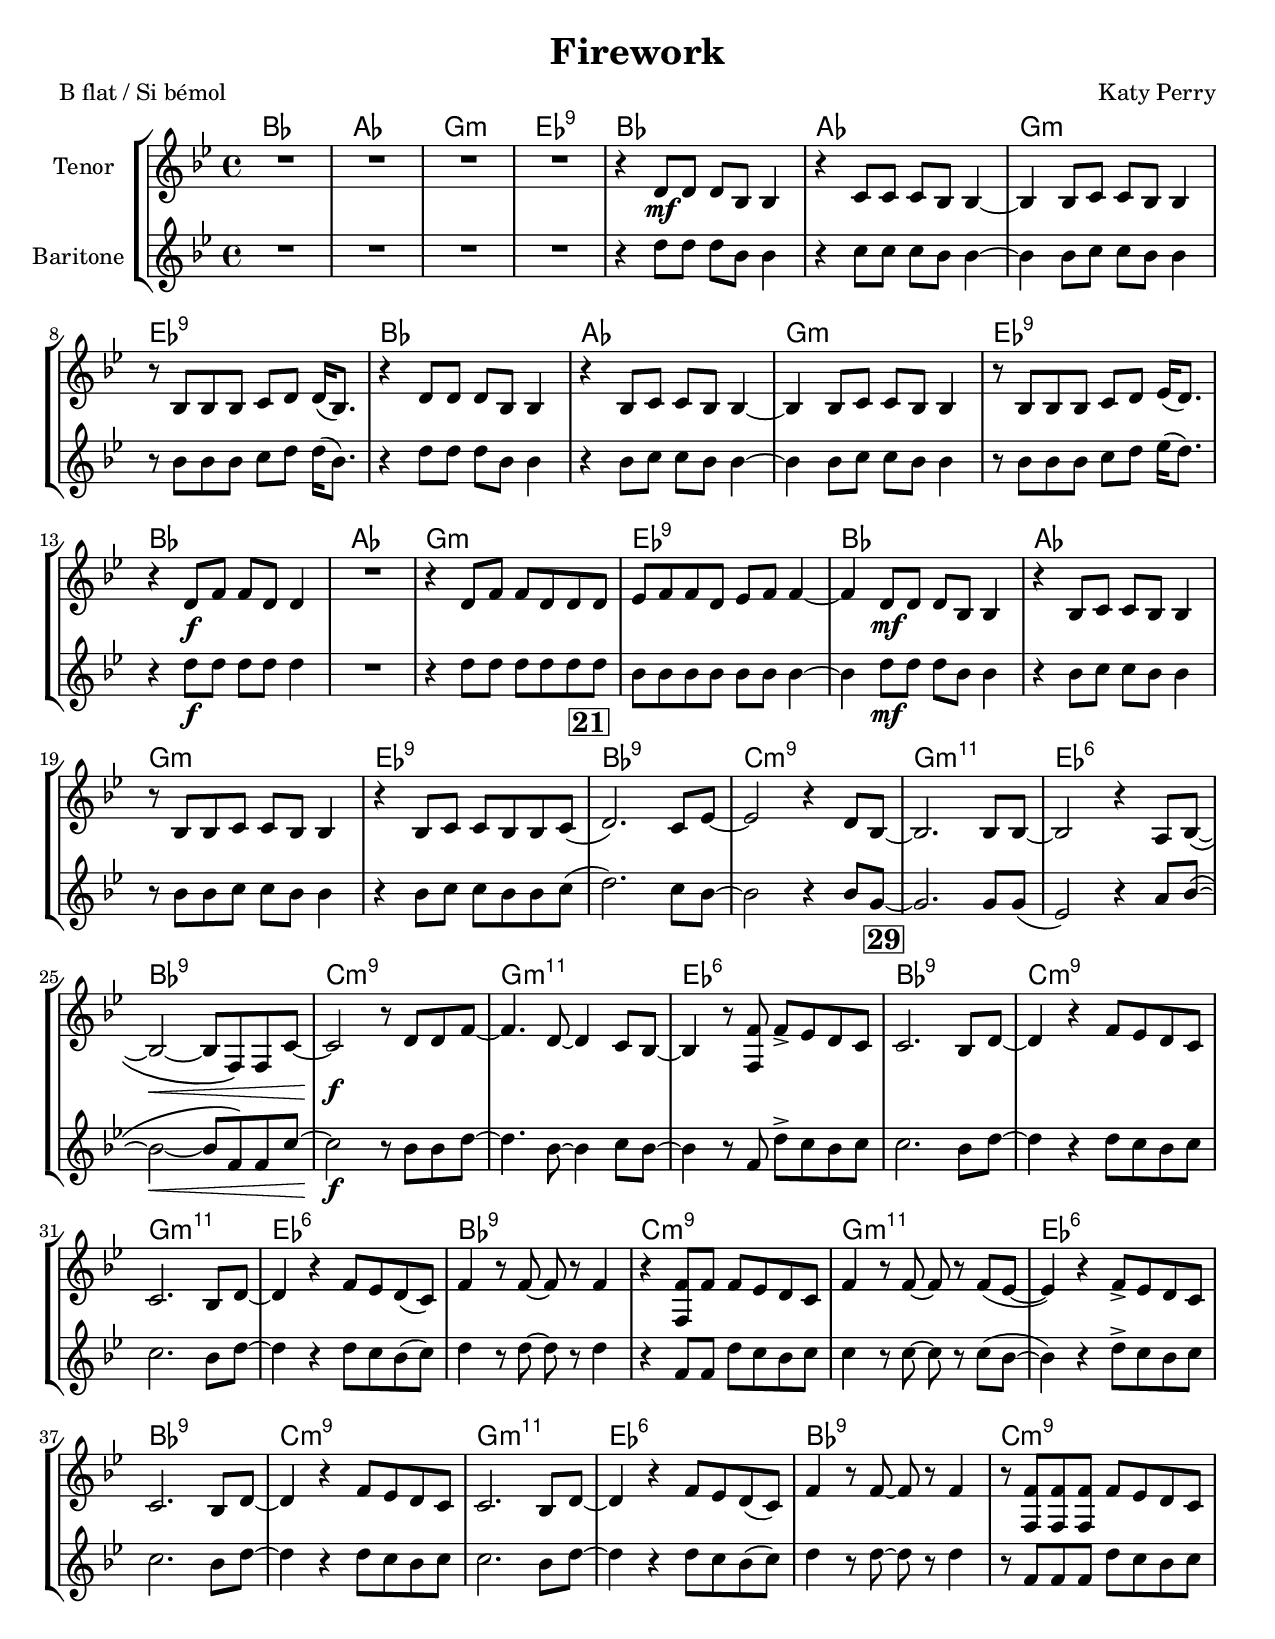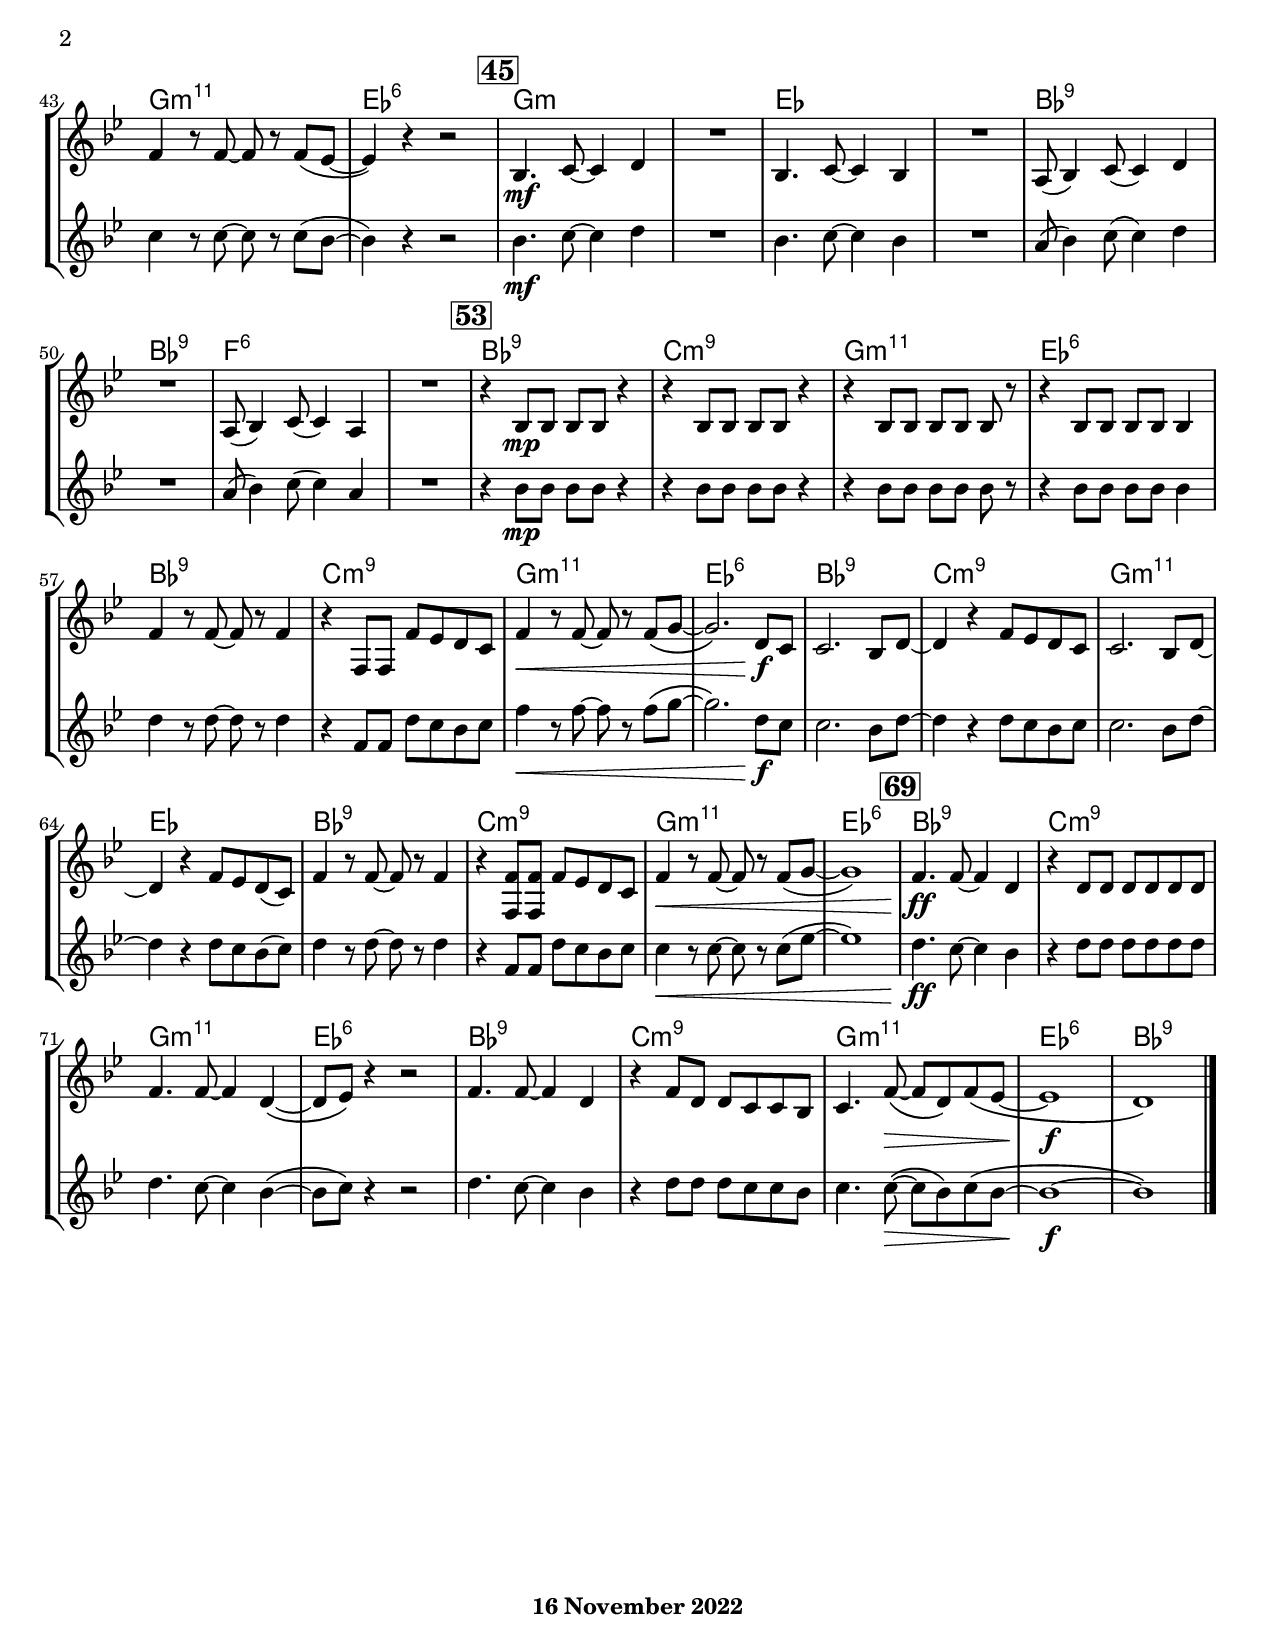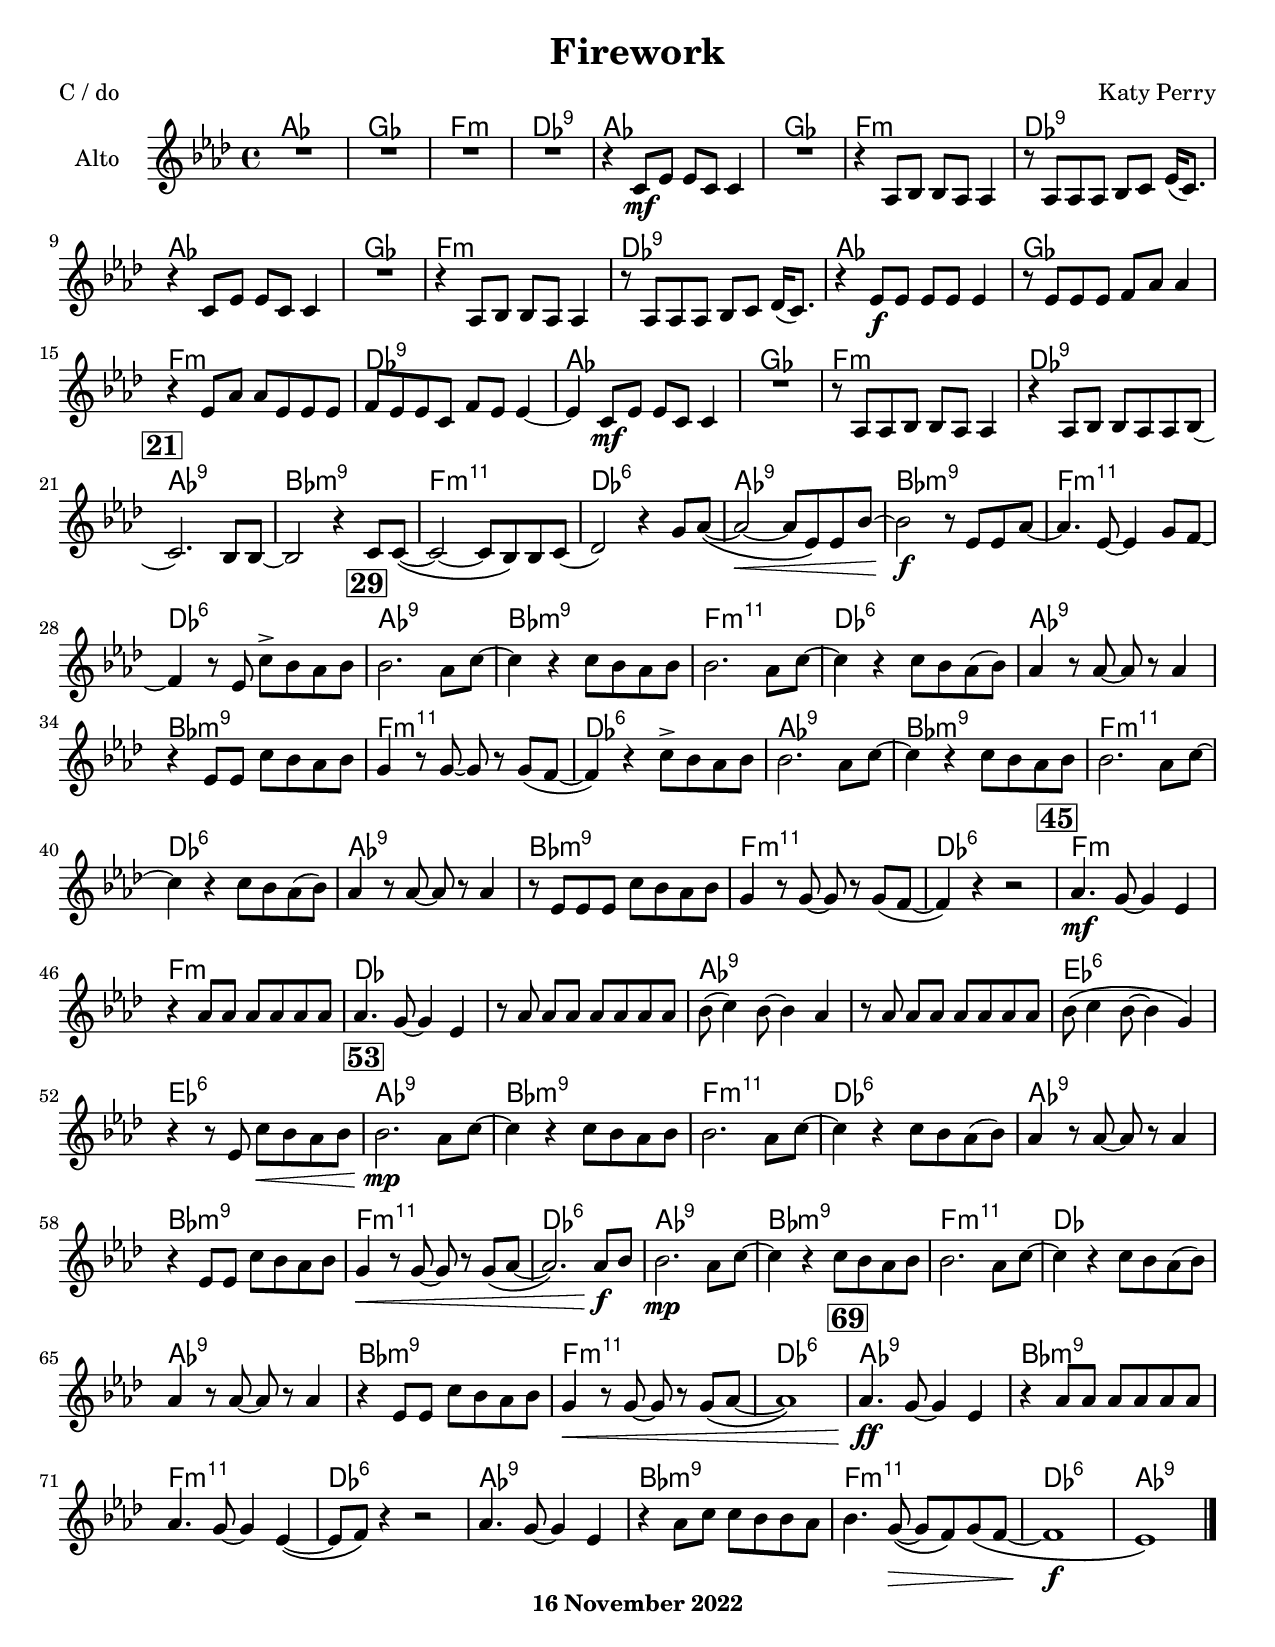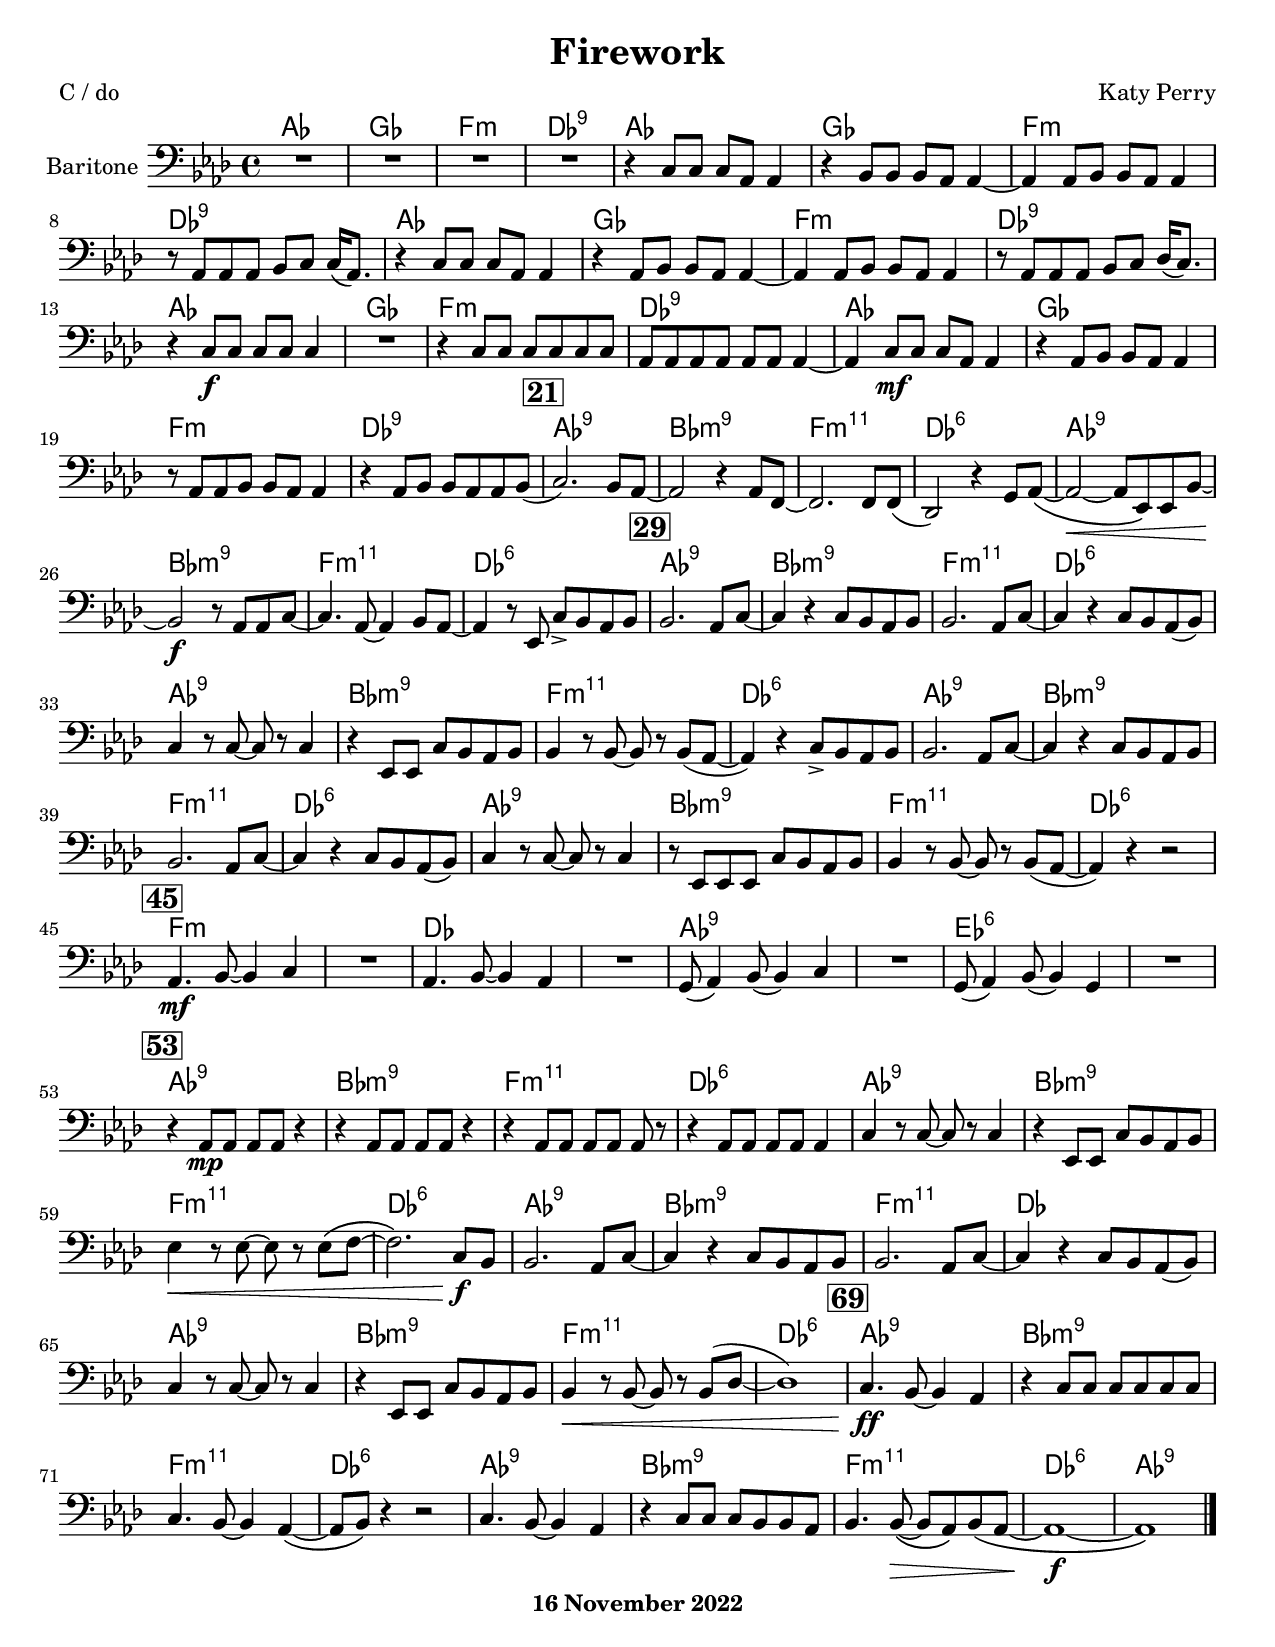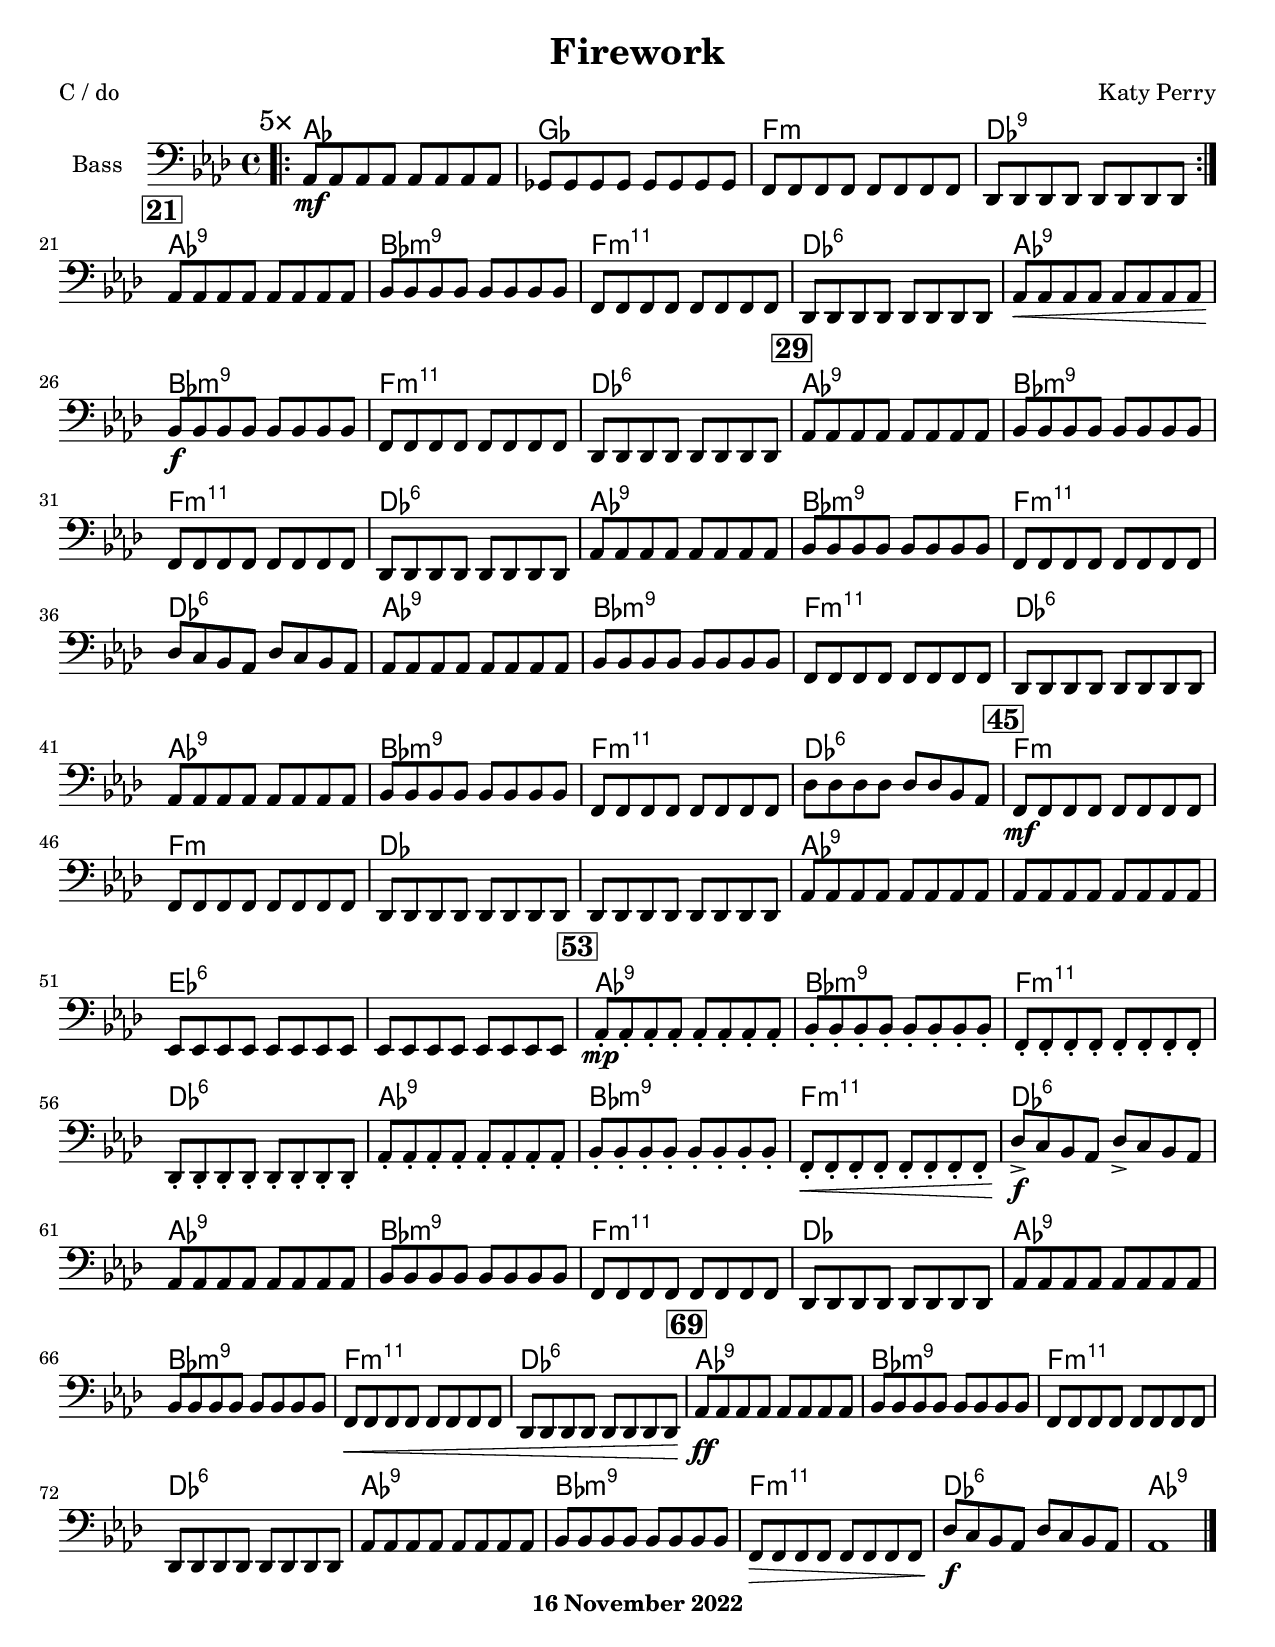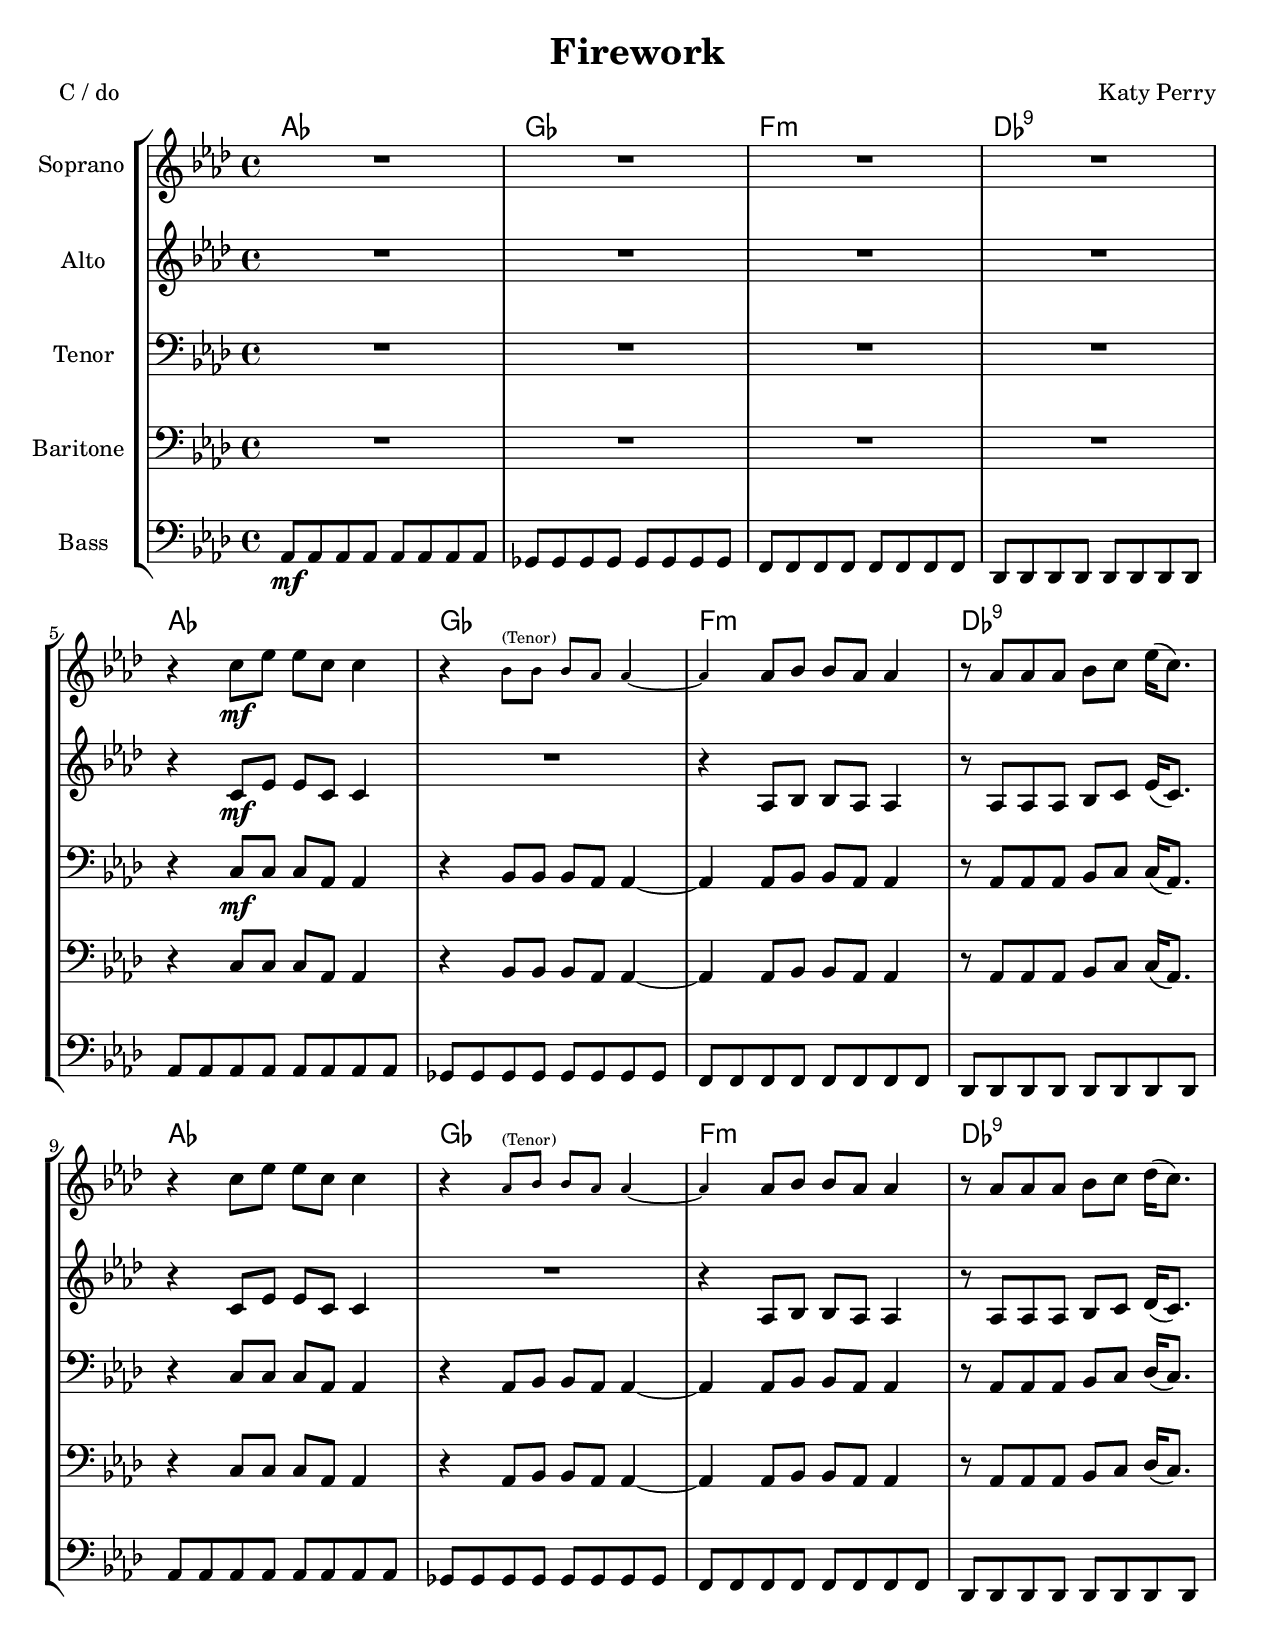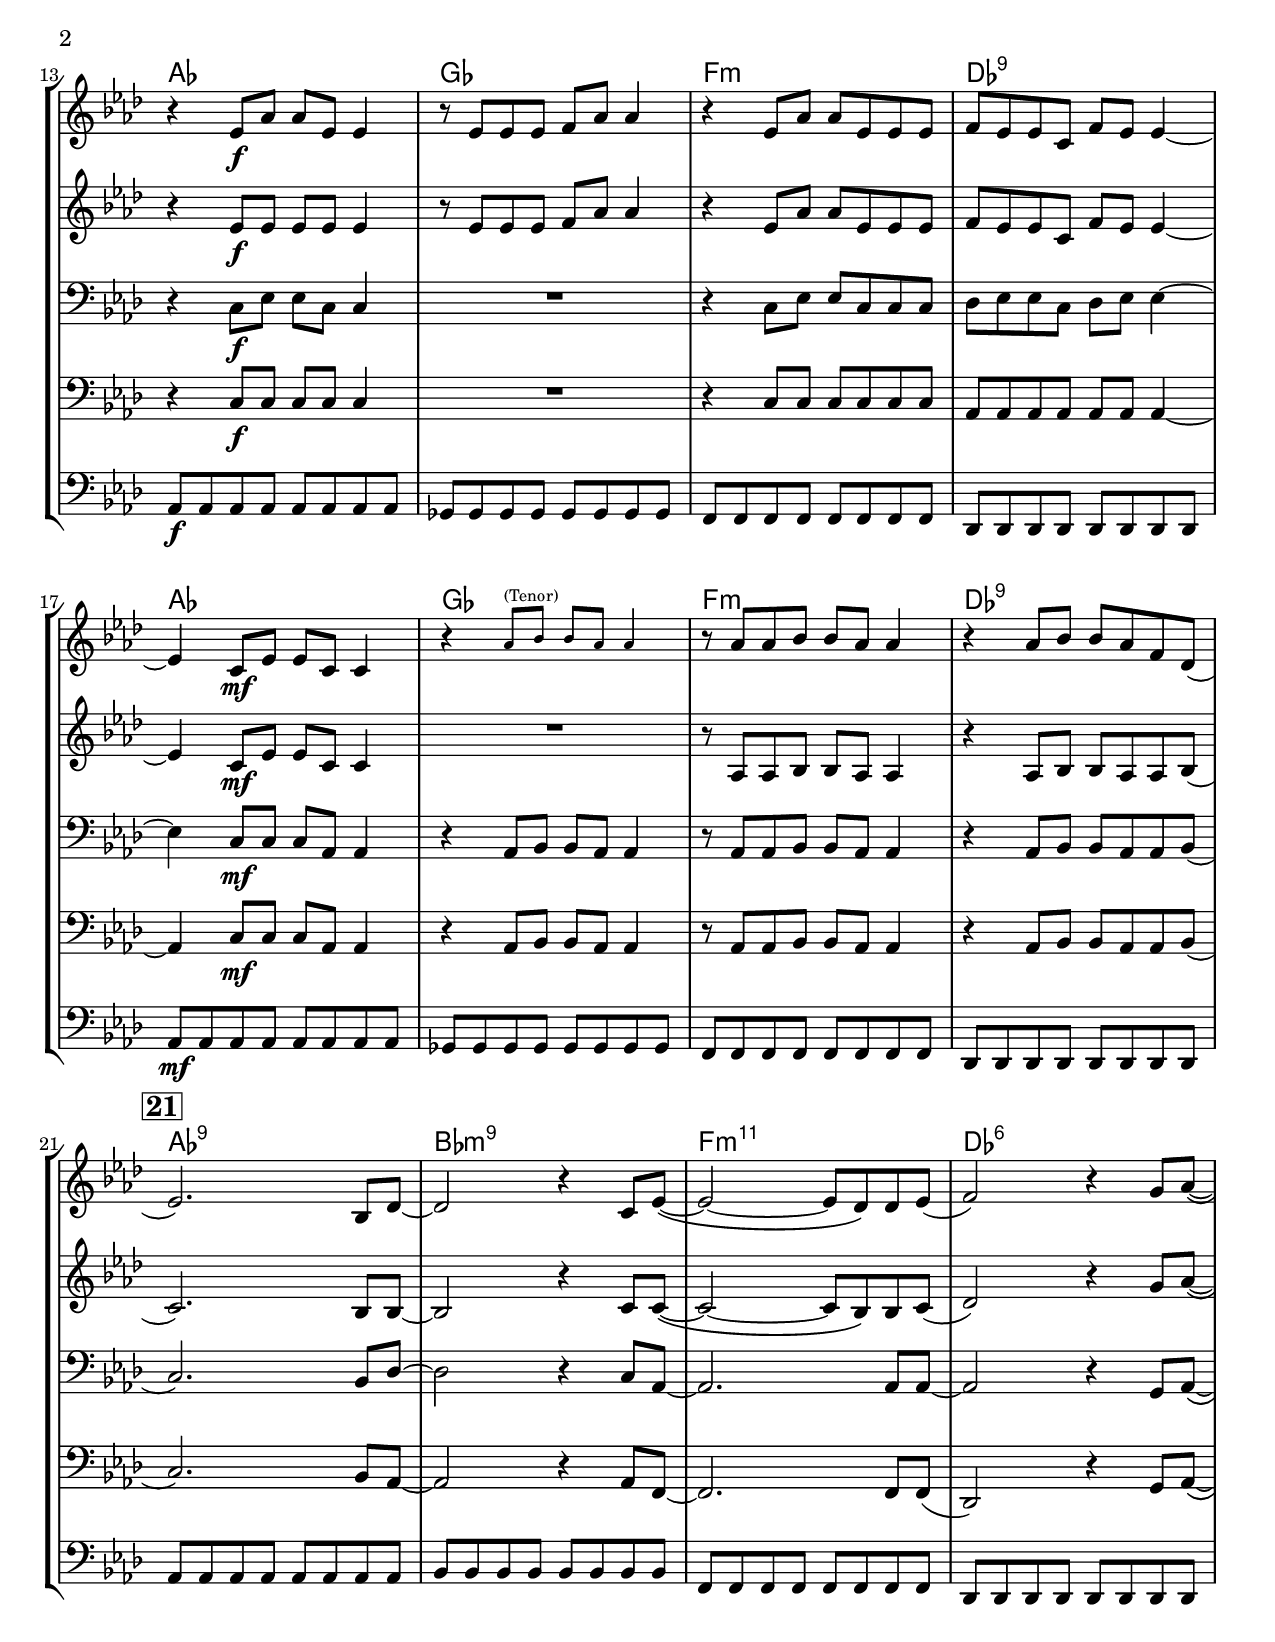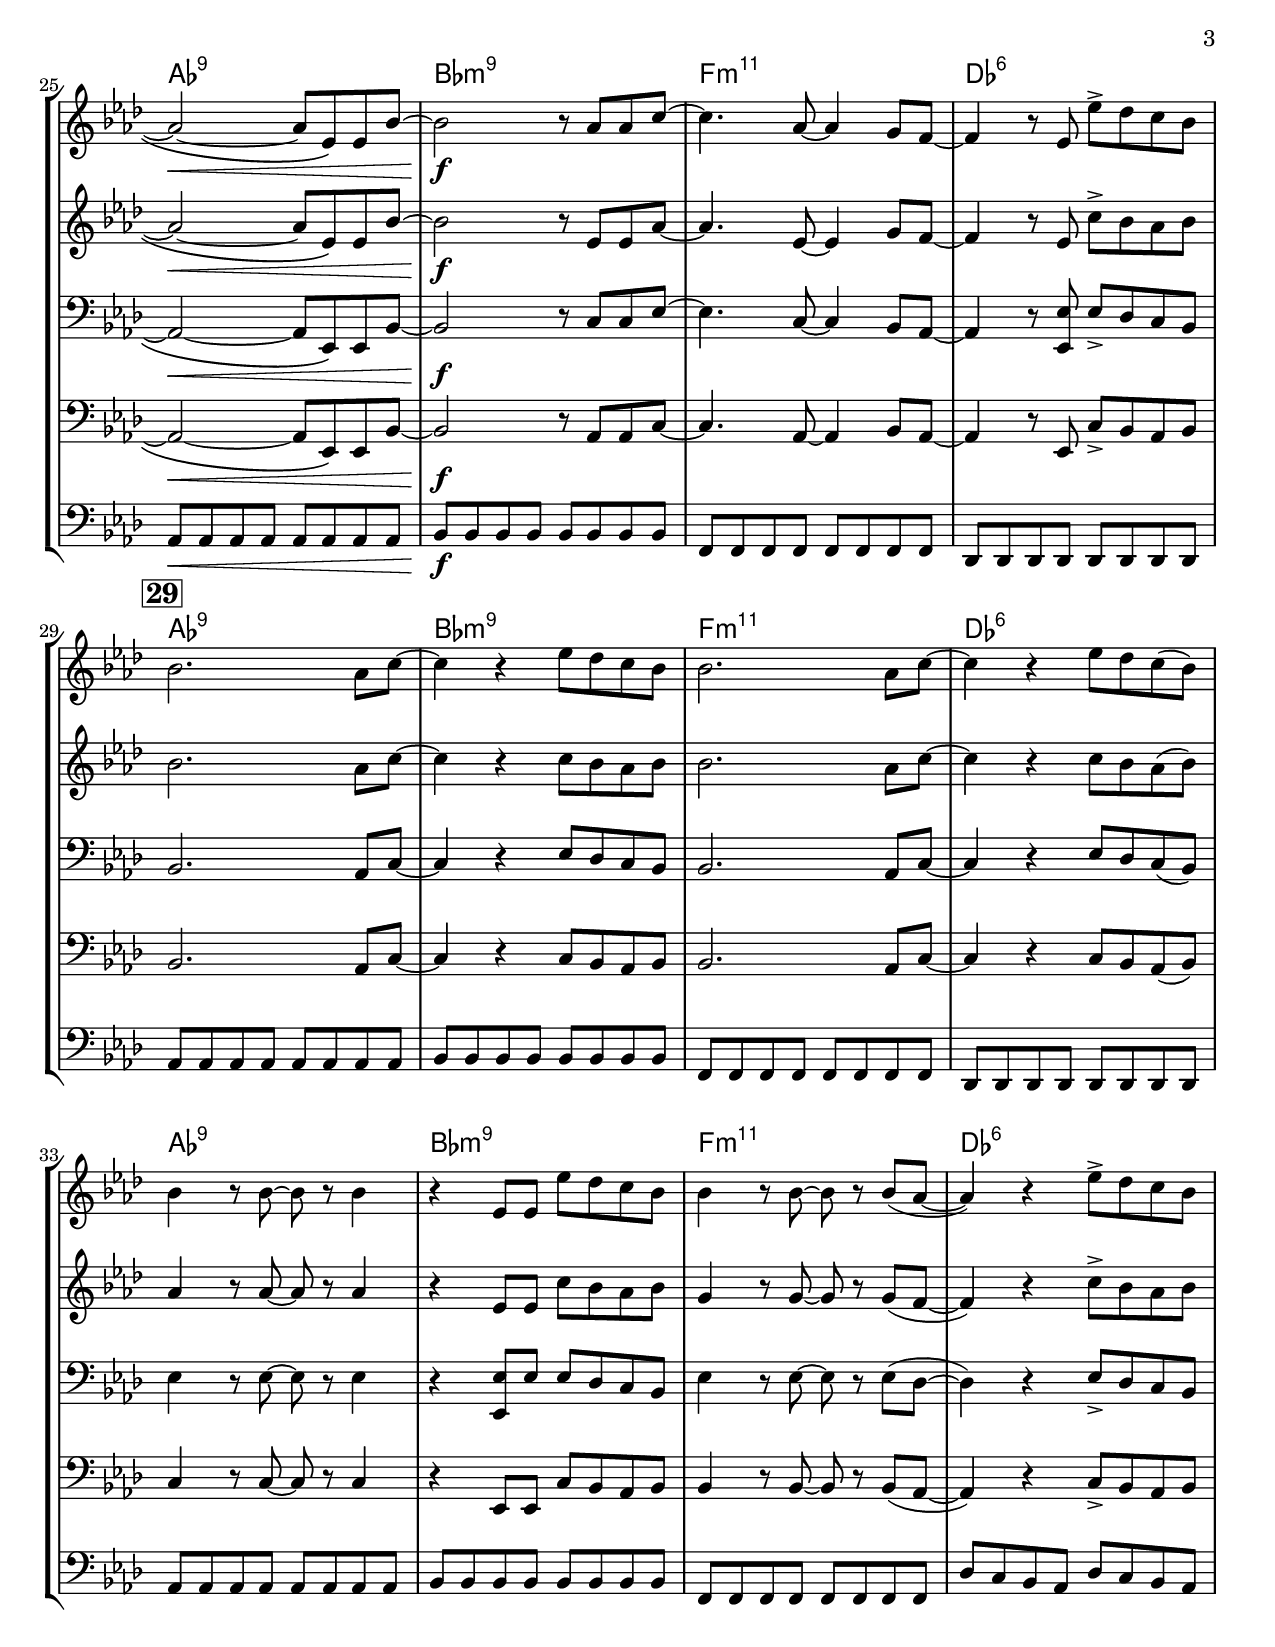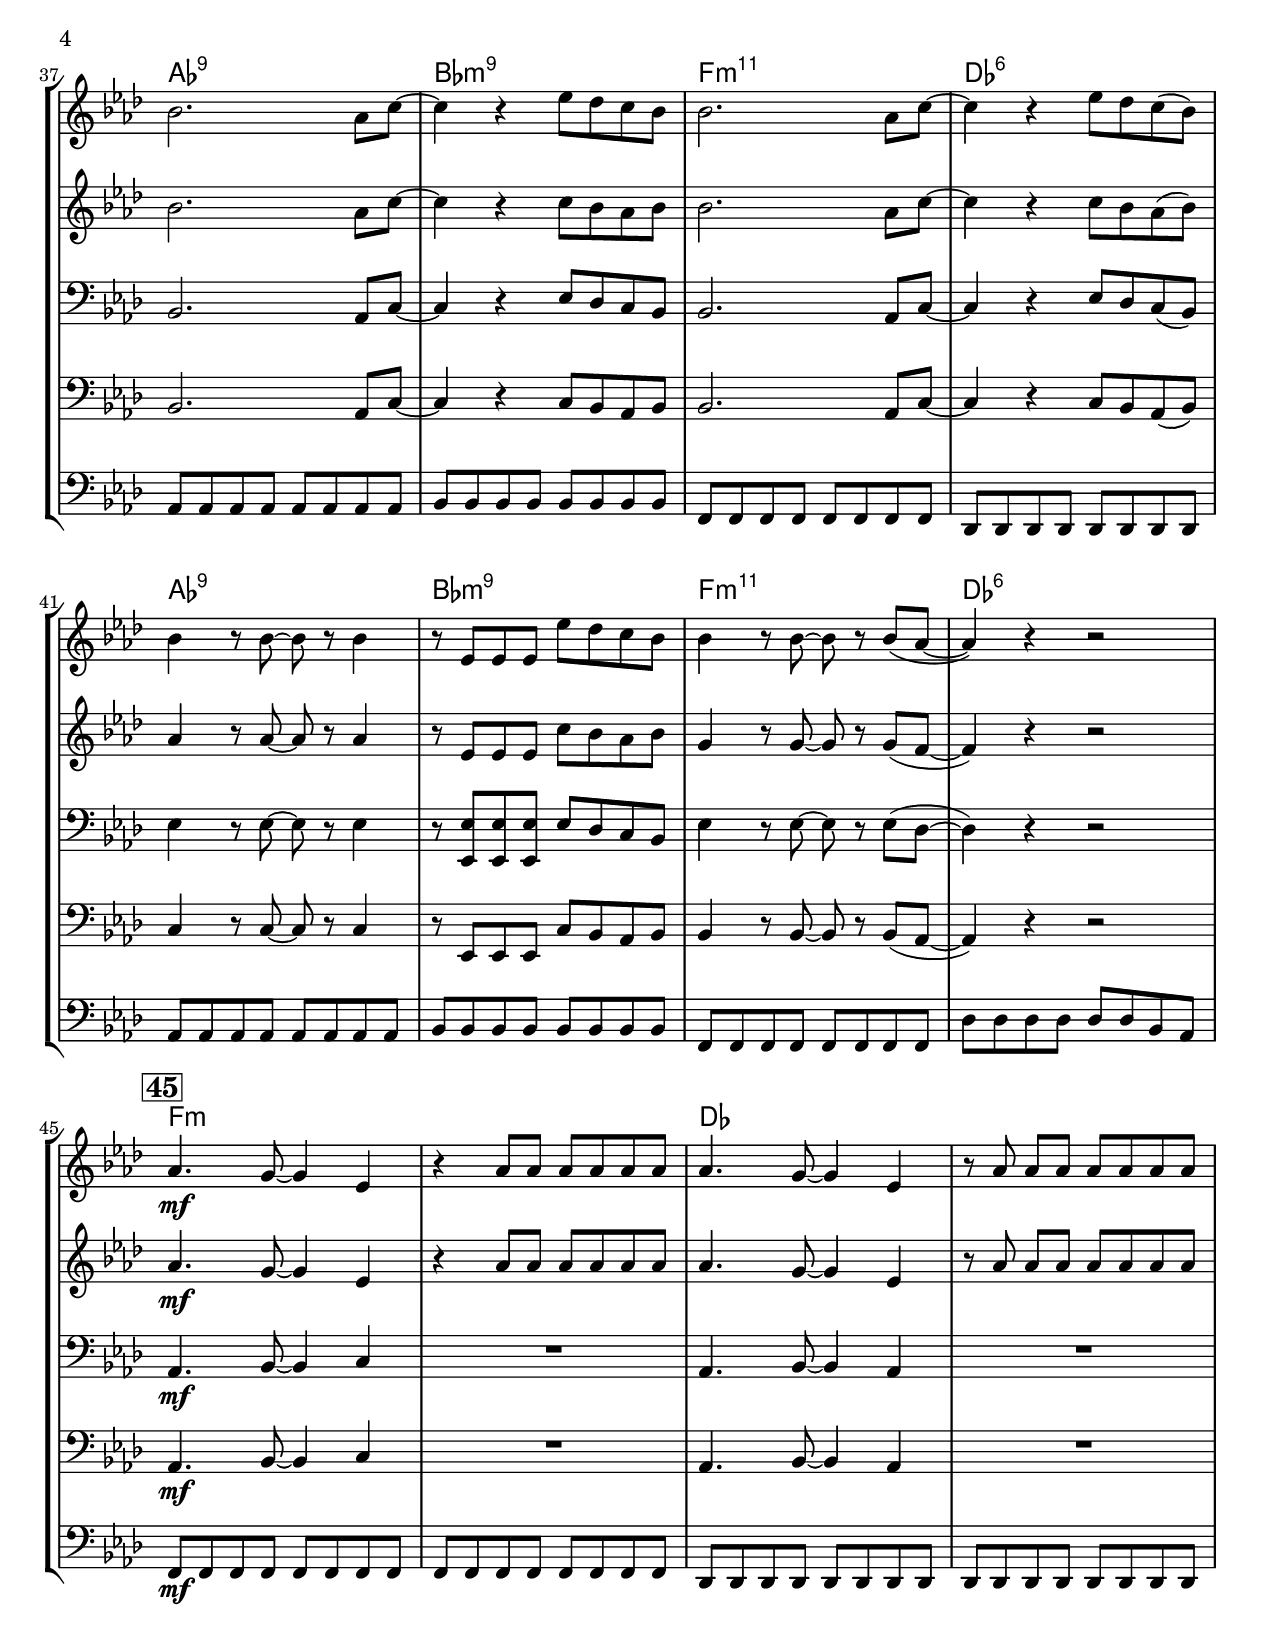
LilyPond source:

\version "2.24.0"
date = #(strftime "%d %B %Y" (localtime (current-time)))

\header {
  title = "Firework"
  composer = "Katy Perry"
  %tagline = \markup {\bold \date}
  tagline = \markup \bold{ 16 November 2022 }
}

% music pieces
%part: soprano
soprano = {
  \set Staff.instrumentName = "Soprano "
  \set Score.rehearsalMarkFormatter = #format-mark-box-numbers
  \relative c'' {
    \key aes \major
    \time 4/4

    % verse1
    | R1*4
    | r4 c8\mf ees ees c c4
    | r4 \teeny bes8^"(Tenor)" bes bes aes aes4 ~
    | aes4 \normalsize aes8 bes bes aes aes4
    | r8 aes aes aes bes c ees16( c8.)
    | r4 c8 ees ees c c4
    | r4 \teeny aes8^"(Tenor)" bes bes aes aes4 ~
    | aes4 \normalsize aes8 bes bes aes aes4
    | r8 aes aes aes bes c des16( c8.)
    | r4 ees,8\f aes aes ees ees4
    | r8 ees ees ees f aes aes4
    | r4 ees8 aes aes ees ees ees
    | f8 ees ees c f ees ees4 ~
    | ees4 c8\mf ees ees c c4
    | r4 \teeny aes'8^"(Tenor)" bes bes aes aes4
    | \normalsize r8 aes aes bes bes aes aes4
    | r4 aes8 bes bes aes f des(
    \mark 21
    | ees2.) bes8 des ~
    | des2 r4 c8 ees\( ~
    | ees2 ~ ees8 des\) des ees(
    | f2) r4 g8 aes\( ~
    | aes2\< ~ aes8 ees\) ees bes' ~
    | bes2\f r8 aes aes c ~
    | c4. aes8 ~ aes4 g8 f ~
    | f4 r8 ees8 ees'-> des c bes
    \mark 29
    | bes2. aes8 c ~
    | c4 r ees8 des c bes
    | bes2. aes8 c ~
    | c4 r ees8 des c( bes)
    | bes4 r8 bes ~ bes r bes4
    | r4 ees,8 ees ees' des c bes
    | bes4 r8 bes8 ~ bes r bes( aes ~
    | aes4) r ees'8-> des c bes
    | bes2. aes8 c ~
    | c4 r ees8 des c bes
    | bes2. aes8 c ~
    | c4 r ees8 des c( bes)
    | bes4 r8 bes ~ bes r bes4
    | r8 ees, ees ees ees' des c bes
    | bes4 r8 bes8 ~ bes r bes( aes ~
    | aes4) r r2
    \mark 45
    | aes4.\mf g8 ~ g4 ees
    | r4 aes8 aes aes aes aes aes
    | aes4. g8 ~ g4 ees
    | r8 aes\noBeam aes aes aes aes aes aes
    | bes8( c4) bes8 ~ bes4 aes
    | r8 aes\noBeam aes aes aes aes aes aes
    | bes8\( c4 bes8 ~ bes4 g\)
    | r4 r8 ees ees'\< des c bes
    \mark 53
    | bes2.\mp aes8 c ~
    | c4 r ees8 des c bes
    | bes2. aes8 c ~
    | c4 r ees8 des c( bes)
    | bes4 r8 bes ~ bes r bes4
    | r4 ees,8 ees ees' des c bes
    | bes4\< r8 bes ~ bes r bes\( c ~
    | c2.\) c8\f bes
    | bes2.\mp aes8 c ~
    | c4 r ees8 des c bes
    | bes2. aes8 c ~
    | c4 r ees8 des c( bes)
    | bes4 r8 bes ~ bes r bes4
    | r4 ees,8 ees ees' des c bes
    | bes4\< r8 bes ~ bes r bes\( c ~
    | c1\)
    \mark 69
    | c4.\ff bes8 ~ bes4 aes
    | r4 aes8 aes aes aes aes aes
    | c4. bes8 ~ bes4 aes\( ~
    | aes8 bes\) r4 r2
    | c4. bes8 ~ bes4 aes
    | r4 ees'8 c c bes bes aes
    | bes4. bes8\(\> ~ bes aes\) bes\( aes ~
    | aes1\f ~
    | aes1\)
    \bar "|."

  }
}

%part: alto
alto = {
  \set Staff.instrumentName = "Alto "
  \set Score.rehearsalMarkFormatter = #format-mark-box-numbers
  \relative c' {
    \key aes \major
    \time 4/4

    % verse1
    | R1*4
    | r4 c8\mf ees ees c c4
    | R1
    | r4 aes8 bes bes aes aes4
    | r8 aes aes aes bes c ees16( c8.)
    | r4 c8 ees ees c c4
    | R1
    | r4 aes8 bes bes aes aes4
    | r8 aes aes aes bes c des16( c8.)
    | r4 ees8\f ees ees ees ees4
    | r8 ees ees ees f aes aes4
    | r4 ees8 aes aes ees ees ees
    | f8 ees ees c f ees ees4 ~
    | ees4 c8\mf ees ees c c4
    | R1
    | r8 aes aes bes bes aes aes4
    | r4 aes8 bes bes aes aes bes(
    \mark 21
    | c2.) bes8 bes ~
    | bes2 r4 c8 c\( ~
    | c2 ~ c8 bes\) bes c(
    | des2) r4 g8 aes\( ~
    | aes2\< ~ aes8 ees\) ees bes' ~
    | bes2\f r8 ees, ees aes ~
    | aes4. ees8 ~ ees4 g8 f ~
    | f4 r8 ees8 c'-> bes aes bes
    \mark 29
    | bes2. aes8 c ~
    | c4 r c8 bes aes bes
    | bes2. aes8 c ~
    | c4 r c8 bes aes( bes)
    | aes4 r8 aes ~ aes r aes4
    | r4 ees8 ees c' bes aes bes
    | g4 r8 g8 ~ g r g( f ~
    | f4) r c'8-> bes aes bes
    | bes2. aes8 c ~
    | c4 r c8 bes aes bes
    | bes2. aes8 c ~
    | c4 r c8 bes aes( bes)
    | aes4 r8 aes ~ aes r aes4
    | r8 ees ees ees c' bes aes bes
    | g4 r8 g8 ~ g r g( f ~
    | f4) r r2
    \mark 45
    | aes4.\mf g8 ~ g4 ees
    | r4 aes8 aes aes aes aes aes
    | aes4. g8 ~ g4 ees
    | r8 aes\noBeam aes aes aes aes aes aes
    | bes8( c4) bes8 ~ bes4 aes
    | r8 aes\noBeam aes aes aes aes aes aes
    | bes8\( c4 bes8 ~ bes4 g\)
    | r4 r8 ees c'\< bes aes bes
    \mark 53
    | bes2.\mp aes8 c ~
    | c4 r c8 bes aes bes
    | bes2. aes8 c ~
    | c4 r c8 bes aes( bes)
    | aes4 r8 aes ~ aes r aes4
    | r4 ees8 ees c' bes aes bes
    | g4\< r8 g ~ g r g\( aes ~
    | aes2.\) aes8\f bes
    | bes2.\mp aes8 c ~
    | c4 r c8 bes aes bes
    | bes2. aes8 c ~
    | c4 r c8 bes aes( bes)
    | aes4 r8 aes ~ aes r aes4
    | r4 ees8 ees c' bes aes bes
    | g4\< r8 g ~ g r g\( aes ~
    | aes1\)
    \mark 69
    | aes4.\ff g8 ~ g4 ees
    | r4 aes8 aes aes aes aes aes
    | aes4. g8 ~ g4 ees\( ~
    | ees8 f\) r4 r2
    | aes4. g8 ~ g4 ees
    | r4 aes8 c c bes bes aes
    | bes4. g8\(\> ~ g f\) g\( f ~
    | f1\f
    | ees1\)
    \bar "|."

  }
}

%part: tenor
tenor = {
  \set Staff.instrumentName = "Tenor "
  \set Score.rehearsalMarkFormatter = #format-mark-box-numbers
  \relative c' {
    \key aes \major
    \time 4/4

    % verse1
    | R1*4
    | r4 c8\mf c c aes aes4
    | r4 bes8 bes bes aes aes4 ~
    | aes4 aes8 bes bes aes aes4
    | r8 aes aes aes bes c c16 ( aes8.)
    | r4 c8 c c aes aes4
    | r4 aes8 bes bes aes aes4 ~
    | aes4 aes8 bes bes aes aes4
    | r8 aes aes aes bes c des16( c8.)
    | r4 c8\f ees ees c c4
    | R1
    | r4 c8 ees ees c c c
    | des8 ees ees c des ees ees4 ~
    | ees4 c8\mf c c aes aes4
    | r4 aes8 bes bes aes aes4
    | r8 aes aes bes bes aes aes4
    | r4 aes8 bes bes aes aes bes(
    \mark 21
    | c2.) bes8 des ~
    | des2 r4 c8 aes8 ~
    | aes2. aes8 aes ~
    | aes2 r4 g8 aes\( ~
    | aes2\< ~ aes8 ees\) ees bes' ~
    | bes2\f r8 c c ees ~
    | ees4. c8 ~ c4 bes8 aes ~
    | aes4 r8 <ees ees'>8 ees'-> des c bes
    \mark 29
    | bes2. aes8 c ~
    | c4 r ees8 des c bes
    | bes2. aes8 c ~
    | c4 r ees8 des c( bes)
    | ees4 r8 ees ~ ees r ees4
    | r4 <ees ees,>8 ees ees des c bes
    | ees4 r8 ees8 ~ ees r ees( des ~
    | des4) r ees8-> des c bes
    | bes2. aes8 c ~
    | c4 r ees8 des c bes
    | bes2. aes8 c ~
    | c4 r ees8 des c( bes)
    | ees4 r8 ees ~ ees r ees4
    | r8 <ees ees,> <ees ees,> <ees ees,> ees des c bes
    | ees4 r8 ees8 ~ ees r ees( des ~
    | des4) r r2
    \mark 45
    | aes4.\mf bes8 ~ bes4 c
    | R1
    | aes4. bes8 ~ bes4 aes
    | R1
    | g8( aes4) bes8( bes4) c
    | R1
    | g8( aes4) bes8( bes4) g
    | R1
    \mark 53
    | r4 aes8\mp aes aes aes r4
    | r4 aes8 aes aes aes r4
    | r4 aes8 aes aes aes aes\noBeam r
    | r4 aes8 aes aes aes aes4
    | ees'4 r8 ees ~ ees r ees4
    | r4 ees,8 ees ees' des c bes
    | ees4\< r8 ees ~ ees r ees\( f ~
    | f2.\) c8\f bes
    | bes2. aes8 c ~
    | c4 r ees8 des c bes
    | bes2. aes8 c ~
    | c4 r ees8 des c( bes)
    | ees4 r8 ees ~ ees r ees4
    | r4 <ees ees,>8 <ees ees,> ees des c bes
    | ees4\< r8 ees8 ~ ees r ees( f ~
    | f1)
    \mark 69
    | ees4.\ff ees8 ~ ees4 c
    | r4 c8 c c c c c
    | ees4. ees8 ~ ees4 c\( ~
    | c8 des\) r4 r2
    | ees4. ees8 ~ ees4 c
    | r4 ees8 c c bes bes aes
    | bes4. ees8\(\> ~ ees c\) ees\( des ~
    | des1\f
    | c1\)
    \bar "|."

  }
}

%part: baritone
baritone = {
  \set Staff.instrumentName = "Baritone "
  \set Score.rehearsalMarkFormatter = #format-mark-box-numbers
  \relative c' {
    \key aes \major
    \time 4/4

    % verse1
    | R1*4
    | r4 c8 c c aes aes4
    | r4 bes8 bes bes aes aes4 ~
    | aes4 aes8 bes bes aes aes4
    | r8 aes aes aes bes c c16 ( aes8.)
    | r4 c8 c c aes aes4
    | r4 aes8 bes bes aes aes4 ~
    | aes4 aes8 bes bes aes aes4
    | r8 aes aes aes bes c des16( c8.)
    | r4 c8\f c c c c4
    | R1
    | r4 c8 c c c c c
    | aes8 aes aes aes aes aes aes4 ~
    | aes4 c8\mf c c aes aes4
    | r4 aes8 bes bes aes aes4
    | r8 aes aes bes bes aes aes4
    | r4 aes8 bes bes aes aes bes(
    \mark 21
    | c2.) bes8 aes ~
    | aes2 r4 aes8 f8 ~
    | f2. f8 f(
    | des2) r4 g8 aes\( ~
    | aes2\< ~ aes8 ees\) ees bes' ~
    | bes2\f r8 aes aes c ~
    | c4. aes8 ~ aes4 bes8 aes ~
    | aes4 r8 ees8 c'-> bes aes bes
    \mark 29
    | bes2. aes8 c ~
    | c4 r c8 bes aes bes
    | bes2. aes8 c ~
    | c4 r c8 bes aes( bes)
    | c4 r8 c ~ c r c4
    | r4 ees,8 ees c' bes aes bes
    | bes4 r8 bes8 ~ bes r bes( aes ~
    | aes4) r c8-> bes aes bes
    | bes2. aes8 c ~
    | c4 r c8 bes aes bes
    | bes2. aes8 c ~
    | c4 r c8 bes aes( bes)
    | c4 r8 c ~ c r c4
    | r8 ees, ees ees c' bes aes bes
    | bes4 r8 bes8 ~ bes r bes( aes ~
    | aes4) r r2
    \mark 45
    | aes4.\mf bes8 ~ bes4 c
    | R1
    | aes4. bes8 ~ bes4 aes
    | R1
    | g8( aes4) bes8( bes4) c
    | R1
    | g8( aes4) bes8( bes4) g
    | R1
    \mark 53
    | r4 aes8\mp aes aes aes r4
    | r4 aes8 aes aes aes r4
    | r4 aes8 aes aes aes aes\noBeam r
    | r4 aes8 aes aes aes aes4
    | c4 r8 c ~ c r c4
    | r4 ees,8 ees c' bes aes bes
    | ees4\< r8 ees ~ ees r ees\( f ~
    | f2.\) c8\f bes
    | bes2. aes8 c ~
    | c4 r c8 bes aes bes
    | bes2. aes8 c ~
    | c4 r c8 bes aes( bes)
    | c4 r8 c ~ c r c4
    | r4 ees,8 ees c' bes aes bes
    | bes4\< r8 bes8 ~ bes r bes( des ~
    | des1)
    \mark 69
    | c4.\ff bes8 ~ bes4 aes
    | r4 c8 c c c c c
    | c4. bes8 ~ bes4 aes\( ~
    | aes8 bes\) r4 r2
    | c4. bes8 ~ bes4 aes
    | r4 c8 c c bes bes aes
    | bes4. bes8\(\> ~ bes aes\) bes\( aes ~
    | aes1\f ~
    | aes1\)
    \bar "|."

  }
}

%part: tuba
tuba = {
  \set Staff.instrumentName = "Bass "
  \set Score.rehearsalMarkFormatter = #format-mark-box-numbers
  \relative c {
    \key aes \major
    \time 4/4

    | aes8\mf aes aes aes aes aes aes aes
    | ges ges ges ges ges ges ges ges
    | f f f f f f f f
    | des des des des des des des des
    | aes' aes aes aes aes aes aes aes
    | ges ges ges ges ges ges ges ges
    | f f f f f f f f
    | des des des des des des des des
    | aes' aes aes aes aes aes aes aes
    | ges ges ges ges ges ges ges ges
    | f f f f f f f f
    | des des des des des des des des
    | aes'\f aes aes aes aes aes aes aes
    | ges ges ges ges ges ges ges ges
    | f f f f f f f f
    | des des des des des des des des
    | aes'\mf aes aes aes aes aes aes aes
    | ges ges ges ges ges ges ges ges
    | f f f f f f f f
    | des des des des des des des des
    \mark 21
    | aes' aes aes aes aes aes aes aes
    | bes bes bes bes bes bes bes bes
    | f f f f f f f f
    | des des des des des des des des
    | aes'\< aes aes aes aes aes aes aes
    | bes\f bes bes bes bes bes bes bes
    | f f f f f f f f
    | des des des des des des des des
    \mark 29
    | aes' aes aes aes aes aes aes aes
    | bes bes bes bes bes bes bes bes
    | f f f f f f f f
    | des des des des des des des des
    | aes' aes aes aes aes aes aes aes
    | bes bes bes bes bes bes bes bes
    | f f f f f f f f
    | des' c bes aes des c bes aes
    | aes aes aes aes aes aes aes aes
    | bes bes bes bes bes bes bes bes
    | f f f f f f f f
    | des des des des des des des des
    | aes' aes aes aes aes aes aes aes
    | bes bes bes bes bes bes bes bes
    | f f f f f f f f
    | des' des des des des des bes aes
    \mark 45
    | f\mf f f f f f f f
    | f f f f f f f f
    | des des des des des des des des
    | des des des des des des des des
    | aes' aes aes aes aes aes aes aes
    | aes aes aes aes aes aes aes aes
    | ees ees ees ees ees ees ees ees
    | ees ees ees ees ees ees ees ees
    \mark 53
    % stacatto
    | aes-.\mp aes-. aes-. aes-. aes-. aes-. aes-. aes-.
    | bes-. bes-. bes-. bes-. bes-. bes-. bes-. bes-.
    | f-. f-. f-. f-. f-. f-. f-. f-.
    | des-. des-. des-. des-. des-. des-. des-. des-.
    | aes'-. aes-. aes-. aes-. aes-. aes-. aes-. aes-.
    | bes-. bes-. bes-. bes-. bes-. bes-. bes-. bes-.
    | f-.\< f-. f-. f-. f-. f-. f-. f-.
    % end
    | des'->\f c bes aes des-> c bes aes
    | aes aes aes aes aes aes aes aes
    | bes bes bes bes bes bes bes bes
    | f f f f f f f f
    | des des des des des des des des
    | aes' aes aes aes aes aes aes aes
    | bes bes bes bes bes bes bes bes
    | f\< f f f f f f f
    | des des des des des des des des
    \mark 69
    | aes'\ff aes aes aes aes aes aes aes
    | bes bes bes bes bes bes bes bes
    | f f f f f f f f
    | des des des des des des des des
    | aes' aes aes aes aes aes aes aes
    | bes bes bes bes bes bes bes bes
    | f\> f f f f f f f
    | des'\f c bes aes des c bes aes
    | aes1
    \bar "|."

  }
}

%part: tuba (repeats)
tubaRepeats = {
  \set Staff.instrumentName = "Bass "
  \set Score.rehearsalMarkFormatter = #format-mark-box-numbers
  \relative c {
    \key aes \major
    \time 4/4

    \bar ".|:-|"
    \mark "5×"
    \repeat volta 5 {
      | aes8\mf aes aes aes aes aes aes aes
      | ges ges ges ges ges ges ges ges
      | f f f f f f f f
      | des des des des des des des des
    }
    \mark 21
    \set Score.currentBarNumber = #21
    | aes' aes aes aes aes aes aes aes
    | bes bes bes bes bes bes bes bes
    | f f f f f f f f
    | des des des des des des des des
    | aes'\< aes aes aes aes aes aes aes
    | bes\f bes bes bes bes bes bes bes
    | f f f f f f f f
    | des des des des des des des des
    \mark 29
    | aes' aes aes aes aes aes aes aes
    | bes bes bes bes bes bes bes bes
    | f f f f f f f f
    | des des des des des des des des
    | aes' aes aes aes aes aes aes aes
    | bes bes bes bes bes bes bes bes
    | f f f f f f f f
    | des' c bes aes des c bes aes
    | aes aes aes aes aes aes aes aes
    | bes bes bes bes bes bes bes bes
    | f f f f f f f f
    | des des des des des des des des
    | aes' aes aes aes aes aes aes aes
    | bes bes bes bes bes bes bes bes
    | f f f f f f f f
    | des' des des des des des bes aes
    \mark 45
    | f\mf f f f f f f f
    | f f f f f f f f
    | des des des des des des des des
    | des des des des des des des des
    | aes' aes aes aes aes aes aes aes
    | aes aes aes aes aes aes aes aes
    | ees ees ees ees ees ees ees ees
    | ees ees ees ees ees ees ees ees
    \mark 53
    % stacatto
    | aes-.\mp aes-. aes-. aes-. aes-. aes-. aes-. aes-.
    | bes-. bes-. bes-. bes-. bes-. bes-. bes-. bes-.
    | f-. f-. f-. f-. f-. f-. f-. f-.
    | des-. des-. des-. des-. des-. des-. des-. des-.
    | aes'-. aes-. aes-. aes-. aes-. aes-. aes-. aes-.
    | bes-. bes-. bes-. bes-. bes-. bes-. bes-. bes-.
    | f-.\< f-. f-. f-. f-. f-. f-. f-.
    % end
    | des'->\f c bes aes des-> c bes aes
    | aes aes aes aes aes aes aes aes
    | bes bes bes bes bes bes bes bes
    | f f f f f f f f
    | des des des des des des des des
    | aes' aes aes aes aes aes aes aes
    | bes bes bes bes bes bes bes bes
    | f\< f f f f f f f
    | des des des des des des des des
    \mark 69
    | aes'\ff aes aes aes aes aes aes aes
    | bes bes bes bes bes bes bes bes
    | f f f f f f f f
    | des des des des des des des des
    | aes' aes aes aes aes aes aes aes
    | bes bes bes bes bes bes bes bes
    | f\> f f f f f f f
    | des'\f c bes aes des c bes aes
    | aes1
    \bar "|."

  }
}

%words

theLyrics = \lyricmode {

  Do you ev -- er feel
  like a plas -- tic bag,
  drift -- ing though the wind,
  want -- ing to start a -- gain?
  Do you ev -- er feel
  feel so pa -- per thin,
  like a house of cards,
  one blow from cav -- ing in?
  Do you ev -- er feel
  al -- read -- y bur -- ied deep,
  six feet un -- der screams but no one seems to hear a thing?
  Do you know that there's
  still a chance for you?
  'Cause there's a spark in you.
  You just got -- ta ig -- nite the light and let _ it shine.
  Just own _ the night like the Fourth of Ju -- ly.
  'Cause, ba -- by you're a fi -- re- work.
  Come on, show 'em what you're worth.
  Make 'em go, Ah, ah, ah,
  as you shoot a -- cross the sky -- y -- y.
  Ba -- by you're a fi -- re- work.
  Come on, let your col -- ors burst.
  Make 'em go, Ah, ah, ah.
  You're gon -- na leave 'em all in awe, awe, awe.
  Boom, boom, boom, ev -- en bright -- er than the moon, moon, moon.
  It's al -- ways been in -- side of you, you, you,
  and now it's time to let it through. _ _ _
  'Cause, ba -- by you're a fi -- re- work.
  Come on, show 'em what you're worth.
  Make 'em go, Ah, ah, ah,
  as you shoot a -- cross the sky -- y -- y. _
  You're a fi -- re- work.
  Come on, let your col -- ors burst.
  Make 'em go, Ah, ah, ah,
  You're gon -- na leave 'em all in awe, awe, awe.
  Boom, boom, boom, ev -- en bright -- er than the moon, moon, moon. _
  Boom, boom, boom, ev -- en bright -- er than the moon, moon, _ moon.

}

theLyricsB = \lyricmode {

  _ _ _ _ _
  like a plas -- tic bag,
  _ _ _ _ _
  _ _ _ _ _
  _ _ _ _ _ _
  feel so pa -- per thin,
  _ _ _ _ _ _
  _ _ _ _ _ _
  _ _ _ _ _ _
  _ _ _ _ _ _
  _ _ _ _ _ _
  _ _ _ _
  still a chance for you?
  _ _ _ _ _ _
  _ _ _ _ _ _
  _ _ _ _ _ _
  _ _ _ _ _ _
  _ _ _ _ _ _
  _ _ _ _ _ _
  _ _ _ _ _ _
  _ _ _ _ _ _
  _ _ _ _ _ _
  _ _ _ _ _ _
  _ _ _ _ _ _
  _ _ _ _ _ _
  _ _ _ _ _ _
  _ _ _ _ _ _
  _ _ _ _ _ _
  _ _ _ _ _ _
  _ _ _ _ _
  You're a fire- work,
  show 'em, come on,
  show 'em wha' cha worth
  you can make 'em go

}


theChords = \chordmode {

  % verse1
  | aes1
  | ges
  | f:m
  | des:9
  | aes
  | ges
  | f:m
  | des:9
  | aes
  | ges
  | f:m
  | des:9
  | aes
  | ges
  | f:m
  | des:9
  | aes
  | ges
  | f:m
  | des:9
  | aes:9
  | bes:m9
  | f:m11
  | des:6
  | aes:9
  | bes:m9
  | f:m11
  | des:6
  | aes:9
  | bes:m9
  | f:m11
  | des:6
  | aes:9
  | bes:m9
  | f:m11
  | des:6
  | aes:9
  | bes:m9
  | f:m11
  | des:6
  | aes:9
  | bes:m9
  | f:m11
  | des:6
  | f:m
  | f:m
  | des
  | des
  | aes:9
  | aes:9
  | ees:6
  | ees:6
  | aes:9
  | bes:m9
  | f:m11
  | des:6
  | aes:9
  | bes:m9
  | f:m11
  | des:6
  | aes:9
  | bes:m9
  | f:m11
  | des:3
  | aes:9
  | bes:m9
  | f:m11
  | des:6
  | aes:9
  | bes:m9
  | f:m11
  | des:6
  | aes:9
  | bes:m9
  | f:m11
  | des:6
  | aes:9

}

theChordsRepeats = \chordmode {

  % verse1
  | aes
  | ges
  | f:m
  | des:9
  | aes:9
  | bes:m9
  | f:m11
  | des:6
  | aes:9
  | bes:m9
  | f:m11
  | des:6
  | aes:9
  | bes:m9
  | f:m11
  | des:6
  | aes:9
  | bes:m9
  | f:m11
  | des:6
  | aes:9
  | bes:m9
  | f:m11
  | des:6
  | aes:9
  | bes:m9
  | f:m11
  | des:6
  | f:m
  | f:m
  | des
  | des
  | aes:9
  | aes:9
  | ees:6
  | ees:6
  | aes:9
  | bes:m9
  | f:m11
  | des:6
  | aes:9
  | bes:m9
  | f:m11
  | des:6
  | aes:9
  | bes:m9
  | f:m11
  | des:3
  | aes:9
  | bes:m9
  | f:m11
  | des:6
  | aes:9
  | bes:m9
  | f:m11
  | des:6
  | aes:9
  | bes:m9
  | f:m11
  | des:6
  | aes:9

}

%layout

\book {
  \score {
    <<
      \tempo 4 = 125
      \unfoldRepeats \new Staff \soprano
      \unfoldRepeats \new Staff \alto
      \unfoldRepeats \new Staff { \transpose c c \tenor }
      \unfoldRepeats \new Staff { \transpose c c \baritone }
      \unfoldRepeats \new Staff { \transpose c c \tuba }
    >>
    \midi { }
  }
}

#(set-default-paper-size "letter" 'portrait)

#(define output-suffix "C-Score")
\book {
  \paper { }
  \header { poet = "C / do" }
  \score {
    \new StaffGroup {
      <<
        \new ChordNames { \set chordChanges = ##t \theChords }
        \new Voice = "soprano" { \soprano }
        %\new Lyrics \lyricsto "soprano" { \theLyrics }
        \new Staff \alto
        \new Voice = "tenor" { \clef "bass" \transpose c c, \tenor }
        %\new Lyrics \lyricsto "tenor" { \theLyricsB }
        \new Staff { \clef "bass" \transpose c c, \baritone }
        \new Staff { \clef "bass" \tuba }
      >>
    }
  }
}

#(define output-suffix "C-SopranoAlto")
\book {
  \paper {
    %#(define indent (* 0 cm))
    %between-system-padding=0
    page-count = #2
  }
  \header { poet = "C / do" }
  \score {
    \new StaffGroup {
      <<
        \new ChordNames { \set chordChanges = ##t \theChords }
        \new Voice = "soprano" { \soprano }
        %\new Lyrics \lyricsto "soprano" { \theLyrics }
        \new Staff \alto
      >>
    }
  }
}

#(define output-suffix "C-Soprano")
\book {
  \paper {
    %#(define indent (* 0 cm))
    %between-system-padding=0
    page-count = #1
  }
  \header { poet = "C / do" }
  \score {
    \new StaffGroup {
      <<
        \new ChordNames { \set chordChanges = ##t \theChords }
        \new Voice = "soprano" { \soprano }
      >>
    }
  }
}

#(define output-suffix "C-Alto")
\book {
  \paper {
    %#(define indent (* 0 cm))
    %between-system-padding=0
    page-count = #1
  }
  \header { poet = "C / do" }
  \score {
    \new StaffGroup {
      <<
        \new ChordNames { \set chordChanges = ##t \theChords }
        \new Staff \alto
      >>
    }
  }
}

#(define output-suffix "C-TenorBaritone")
\book {
  \paper {
    %#(define indent (* 0 cm))
    %between-system-padding=0
    page-count = #2
  }
  \header { poet = "C / do" }
  \score {
    \new StaffGroup {
      <<
        \new ChordNames { \set chordChanges = ##t \theChords }
        \new Staff { \clef "bass" \transpose c c, \tenor }
        \new Staff { \clef "bass" \transpose c c, \baritone }
      >>
    }
  }
}

#(define output-suffix "C-Tenor")
\book {
  \paper {
    %#(define indent (* 0 cm))
    %between-system-padding=0
    page-count = #1
  }
  \header { poet = "C / do" }
  \score {
    \new StaffGroup {
      <<
        \new ChordNames { \set chordChanges = ##t \theChords }
        \new Staff { \clef "bass" \transpose c c, \tenor }
      >>
    }
  }
}

#(define output-suffix "C-Baritone")
\book {
  \paper {
    %#(define indent (* 0 cm))
    %between-system-padding=0
    page-count = #1
  }
  \header { poet = "C / do" }
  \score {
    \new StaffGroup {
      <<
        \new ChordNames { \set chordChanges = ##t \theChords }
        \new Staff { \clef "bass" \transpose c c, \baritone }
      >>
    }
  }
}

#(define output-suffix "C-Bass")
\book {
  \paper {
    %#(define indent (* 0 cm))
    %between-system-padding=0
    page-count = #1
  }
  \header { poet = "C / do" }
  \score {
    \new StaffGroup {
      <<
        \new ChordNames { \set chordChanges = ##t \theChordsRepeats }
        \new Staff { \clef "bass" \tubaRepeats }
      >>
    }
  }
}

#(define output-suffix "Bflat-Score")
\book {
  \paper {
    %#(define indent (* 0 cm))
    %between-system-padding=0
    %page-count = #3
  }
  \header { poet = "B flat / Si bémol" }
  \score {
    \new StaffGroup {
      <<
        \new ChordNames { \set chordChanges = ##t \transpose bes c \theChords }
        \new Voice = "soprano" { \transpose bes c' \soprano }
        %\new Lyrics \lyricsto "soprano" { \theLyrics }
        \new Staff \transpose bes c' \alto
        \new Staff { \transpose bes c' \tenor }
        \new Staff { \transpose bes c'' \baritone }
        \new Staff { \transpose bes c''' \tuba }
      >>
    }
  }
}

#(define output-suffix "Bflat-SopranoAlto")
\book {
  \paper {
    %#(define indent (* 0 cm))
    %between-system-padding=0
    page-count = #2
  }
  \header { poet = "B flat / Si bémol" }
  \score {
    \new StaffGroup {
      <<
        \new ChordNames { \set chordChanges = ##t \transpose bes c \theChords }
        \new Voice = "soprano" { \transpose bes c' \soprano }
        %\new Lyrics \lyricsto "soprano" { \theLyrics }
        \new Staff \transpose bes c' \alto
      >>
    }
  }
}

#(define output-suffix "Bflat-Soprano")
\book {
  \paper {
    %#(define indent (* 0 cm))
    %between-system-padding=0
    page-count = #1
  }
  \header { poet = "B flat / Si bémol" }
  \score {
    \new StaffGroup {
      <<
        \new ChordNames { \set chordChanges = ##t \transpose bes c \theChords }
        \new Voice = "soprano" { \transpose bes c' \soprano }
      >>
    }
  }
}

#(define output-suffix "Bflat-Alto")
\book {
  \paper {
    %#(define indent (* 0 cm))
    %between-system-padding=0
    page-count = #1
  }
  \header { poet = "B flat / Si bémol" }
  \score {
    \new StaffGroup {
      <<
        \new ChordNames { \set chordChanges = ##t \transpose bes c \theChords }
        \new Staff \transpose bes c' \alto
      >>
    }
  }
}

#(define output-suffix "Bflat-TenorBaritone")
\book {
  \paper {
    %#(define indent (* 0 cm))
    %between-system-padding=0
    page-count = #2
  }
  \header { poet = "B flat / Si bémol" }
  \score {
    \new StaffGroup {
      <<
        \new ChordNames { \set chordChanges = ##t \transpose bes c \theChords }
        \new Staff { \transpose bes c' \tenor }
        \new Staff { \transpose bes c'' \baritone }
      >>
    }
  }
}

#(define output-suffix "Bflat-Tenor")
\book {
  \paper {
    %#(define indent (* 0 cm))
    %between-system-padding=0
    page-count = #1
  }
  \header { poet = "B flat / Si bémol" }
  \score {
    \new StaffGroup {
      <<
        \new ChordNames { \set chordChanges = ##t \transpose bes c \theChords }
        \new Staff { \transpose bes c' \tenor }
      >>
    }
  }
}

#(define output-suffix "Bflat-Baritone")
\book {
  \paper {
    %#(define indent (* 0 cm))
    %between-system-padding=0
    page-count = #1
  }
  \header { poet = "B flat / Si bémol" }
  \score {
    \new StaffGroup {
      <<
        \new ChordNames { \set chordChanges = ##t \transpose bes c \theChords }
        \new Staff { \transpose bes c'' \baritone }
      >>
    }
  }
}

#(define output-suffix "Bflat-Bass")
\book {
  \paper {
    %#(define indent (* 0 cm))
    %between-system-padding=0
    %page-count = #3
  }
  \header { poet = "B flat / Si bémol" }
  \score {
    \new StaffGroup {
      <<
        \new ChordNames { \set chordChanges = ##t \transpose bes c \theChords }
        \new Staff { \transpose bes c''' \tuba }
      >>
    }
  }
}

#(define output-suffix "Eflat-Score")
\book {
  \paper {
    %#(define indent (* 0 cm))
    %between-system-padding=0
    %page-count = #3
  }
  \header { poet = "E flat / Mi bémol" }
  \score {
    \new StaffGroup {
      <<
        \new ChordNames { \set chordChanges = ##t \transpose ees c \theChords }
        \new Voice = "soprano" { \transpose ees c' \soprano }
        %\new Lyrics \lyricsto "soprano" { \theLyrics }
        \new Staff \transpose ees c' \alto
        \new Staff { \transpose ees c'  \tenor }
        \new Staff { \transpose ees c'  \baritone }
        \new Staff { \transpose ees c'' \tuba }
      >>
    }
  }
}

#(define output-suffix "Eflat-SopranoAlto")
\book {
  \paper {
    %#(define indent (* 0 cm))
    %between-system-padding=0
    page-count = #2
  }
  \header { poet = "E flat / Mi bémol" }
  \score {
    \new StaffGroup {
      <<
        \new ChordNames { \set chordChanges = ##t \transpose ees c \theChords }
        \new Voice = "soprano" { \transpose ees c' \soprano }
        %\new Lyrics \lyricsto "soprano" { \theLyrics }
        \new Staff \transpose ees c' \alto
      >>
    }
  }
}

#(define output-suffix "Eflat-Soprano")
\book {
  \paper {
    %#(define indent (* 0 cm))
    %between-system-padding=0
    page-count = #1
  }
  \header { poet = "E flat / Mi bémol" }
  \score {
    \new StaffGroup {
      <<
        \new ChordNames { \set chordChanges = ##t \transpose ees c \theChords }
        \new Voice = "soprano" { \transpose ees c' \soprano }
        %\new Lyrics \lyricsto "soprano" { \theLyrics }
      >>
    }
  }
}

#(define output-suffix "Eflat-Alto")
\book {
  \paper {
    %#(define indent (* 0 cm))
    %between-system-padding=0
    page-count = #1
  }
  \header { poet = "E flat / Mi bémol" }
  \score {
    \new StaffGroup {
      <<
        \new ChordNames { \set chordChanges = ##t \transpose ees c \theChords }
        \new Staff \transpose ees c' \alto
      >>
    }
  }
}

#(define output-suffix "Eflat-TenorBaritone")
\book {
  \paper {
    %#(define indent (* 0 cm))
    %between-system-padding=0
    page-count = #2
  }
  \header { poet = "E flat / Mi bémol" }
  \score {
    \new StaffGroup {
      <<
        \new ChordNames { \set chordChanges = ##t \transpose ees c \theChords }
        \new Staff { \transpose ees c'  \tenor }
        \new Staff { \transpose ees c'  \baritone }
      >>
    }
  }
}

#(define output-suffix "Eflat-Tenor")
\book {
  \paper {
    %#(define indent (* 0 cm))
    %between-system-padding=0
    page-count = #1
  }
  \header { poet = "E flat / Mi bémol" }
  \score {
    \new StaffGroup {
      <<
        \new ChordNames { \set chordChanges = ##t \transpose ees c \theChords }
        \new Staff { \transpose ees c'  \tenor }
      >>
    }
  }
}

#(define output-suffix "Eflat-Baritone")
\book {
  \paper {
    %#(define indent (* 0 cm))
    %between-system-padding=0
    page-count = #1
  }
  \header { poet = "E flat / Mi bémol" }
  \score {
    \new StaffGroup {
      <<
        \new ChordNames { \set chordChanges = ##t \transpose ees c \theChords }
        \new Staff { \transpose ees c'  \baritone }
      >>
    }
  }
}

#(define output-suffix "Eflat-Bass")
\book {
  \paper {
    %#(define indent (* 0 cm))
    %between-system-padding=0
    page-count = #1
  }
  \header { poet = "E flat / Mi bémol" }
  \score {
    \new StaffGroup {
      <<
        \new ChordNames { \set chordChanges = ##t \transpose ees c \theChordsRepeats }
        \new Staff { \transpose ees c'' \tubaRepeats }
      >>
    }
  }
}
